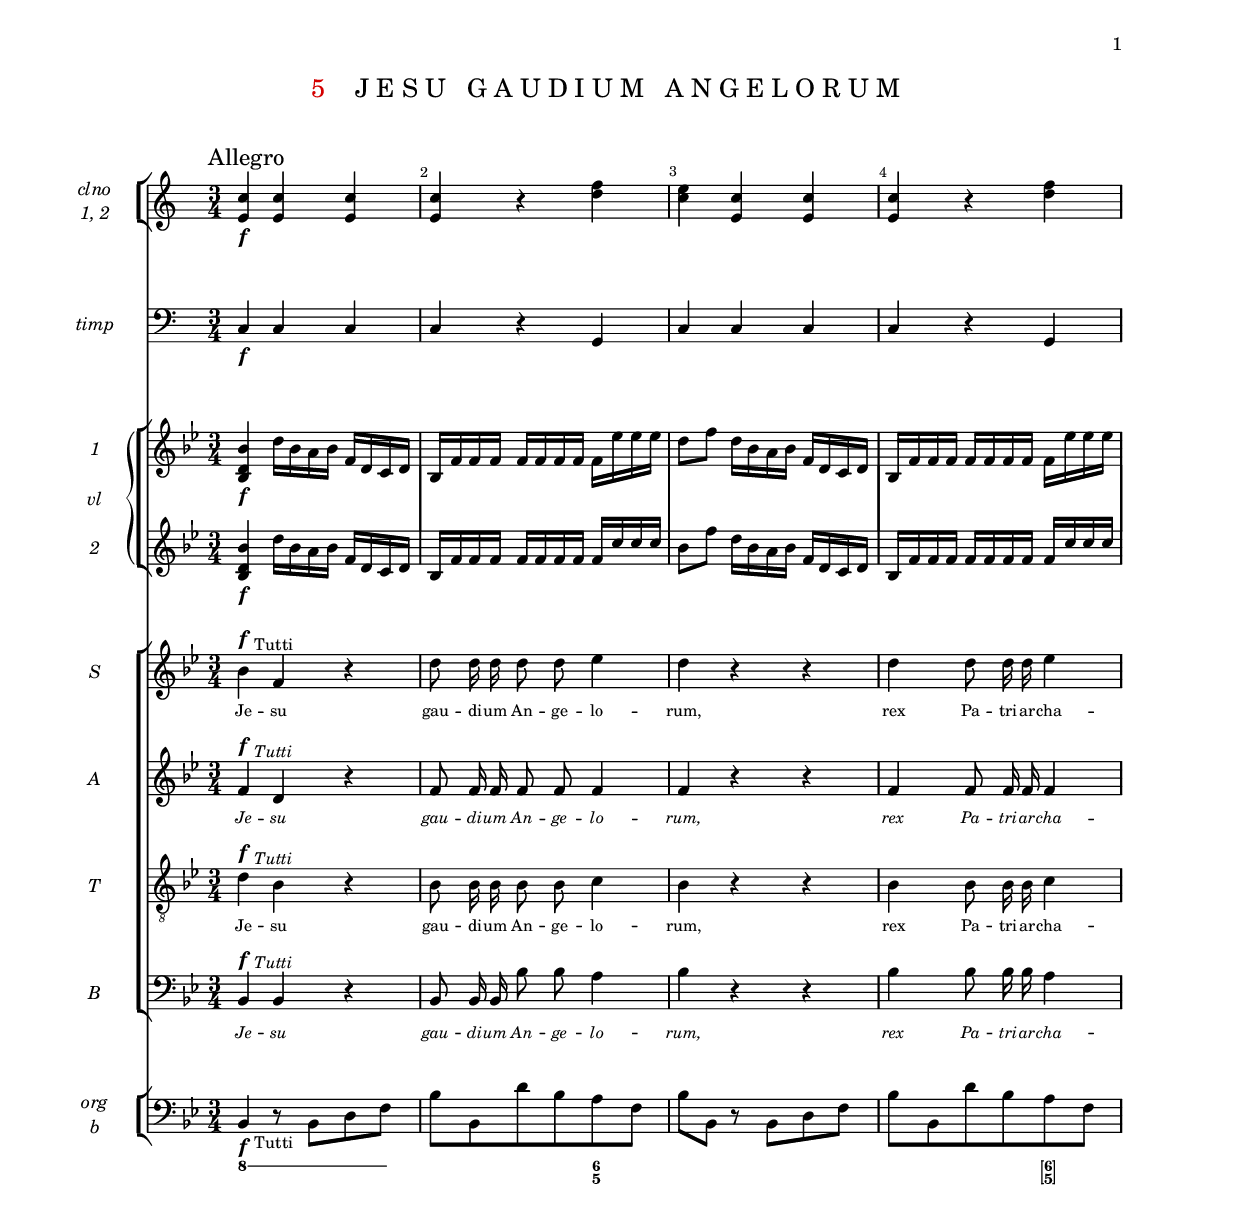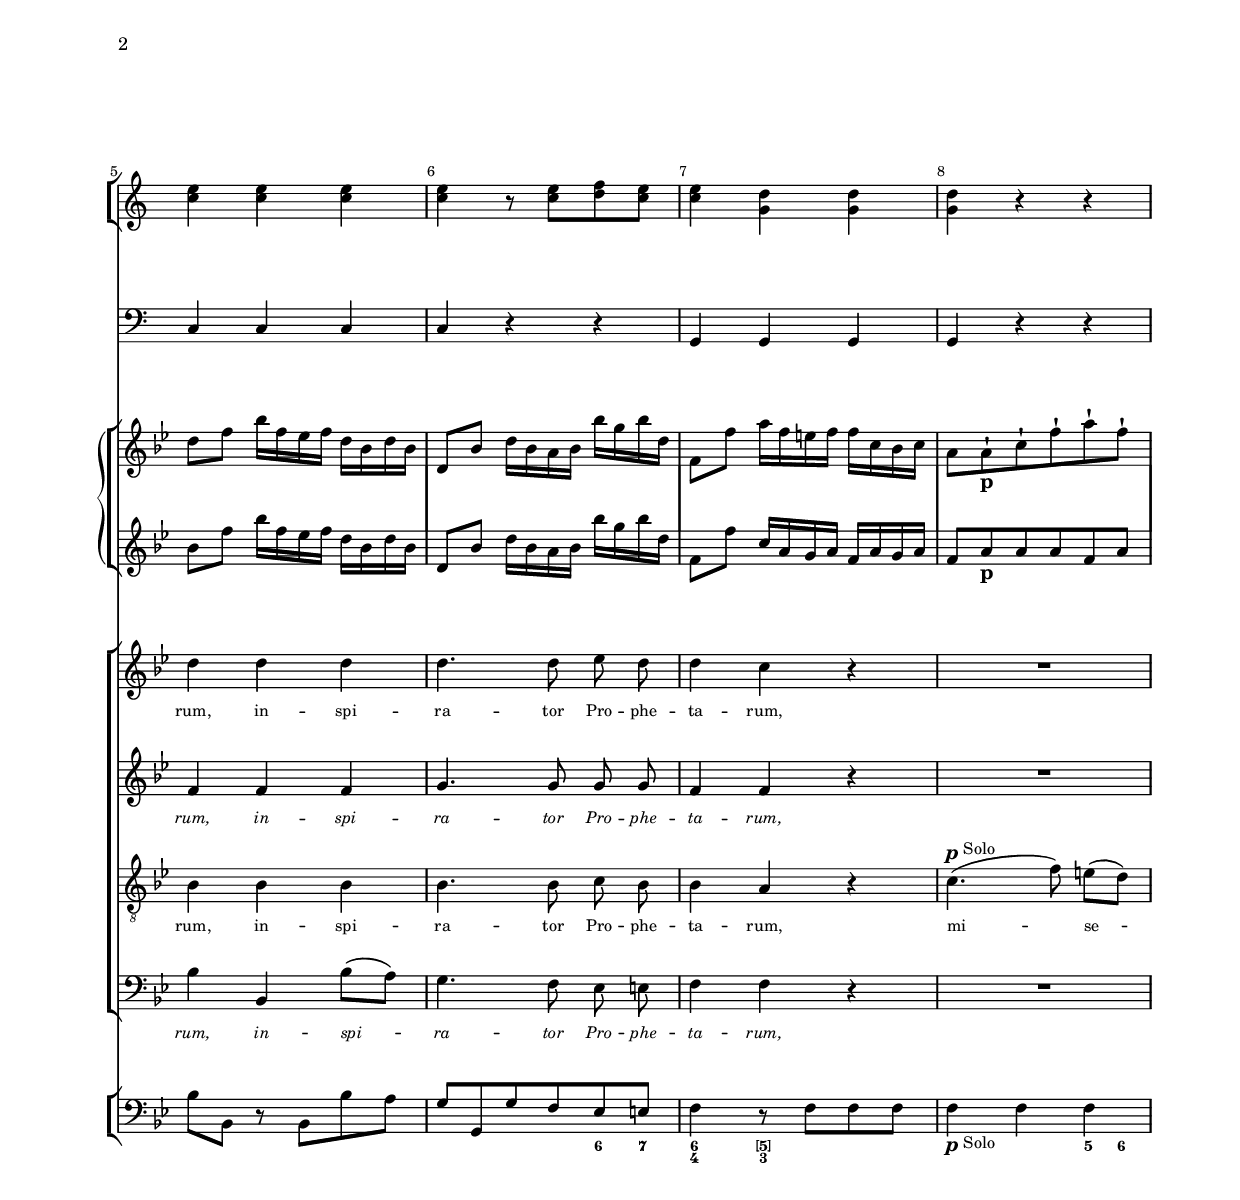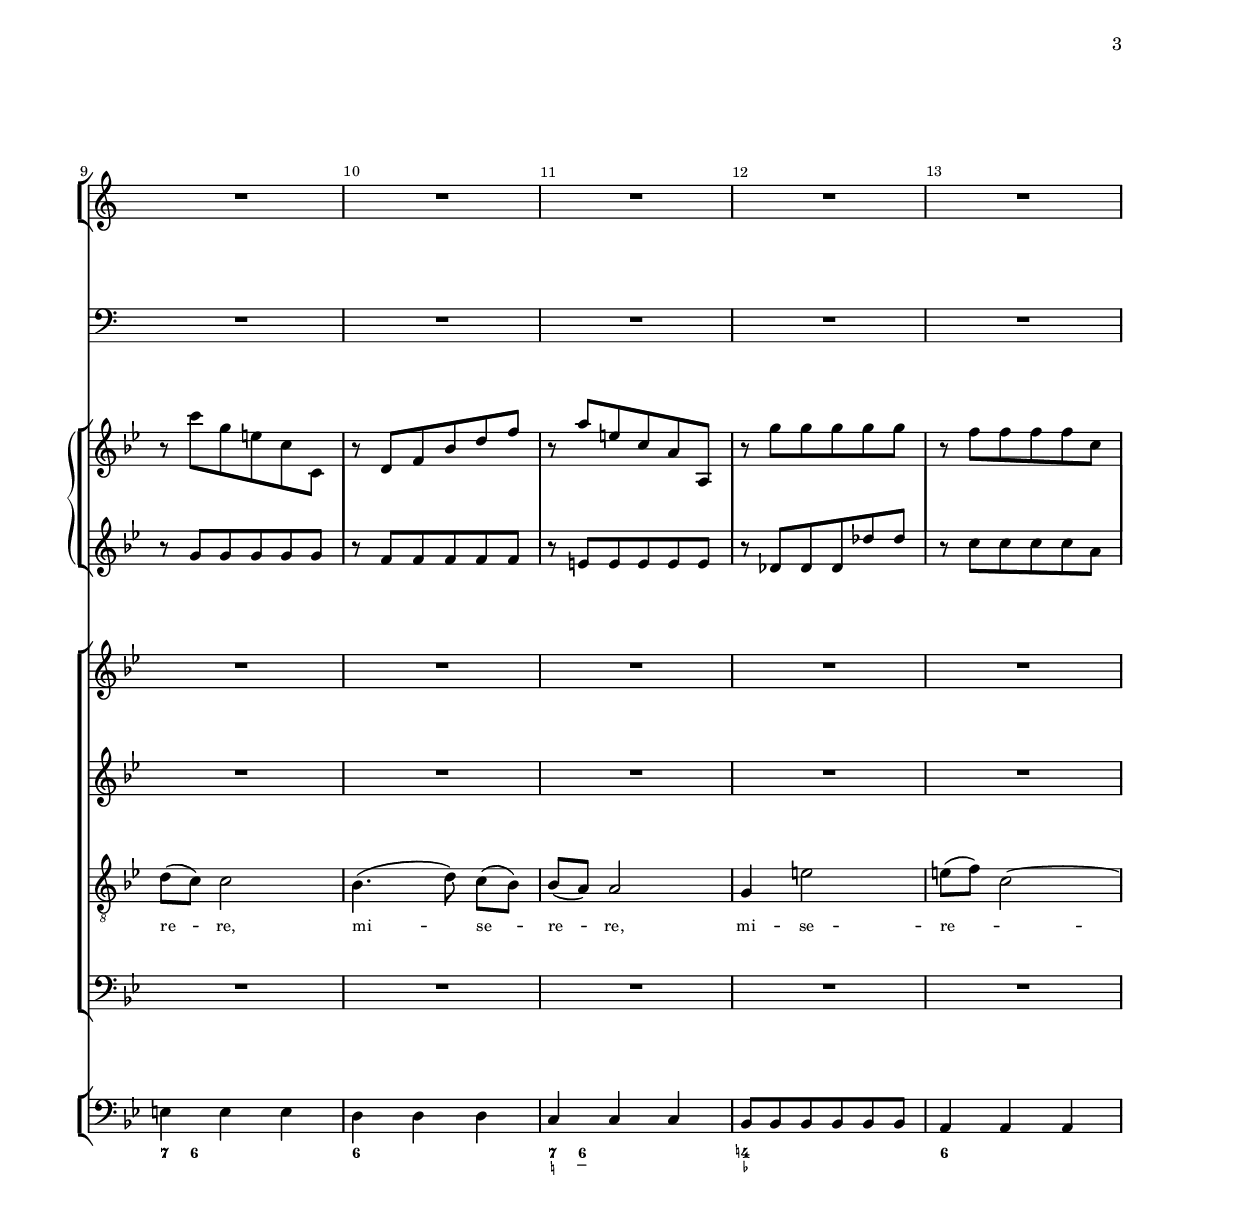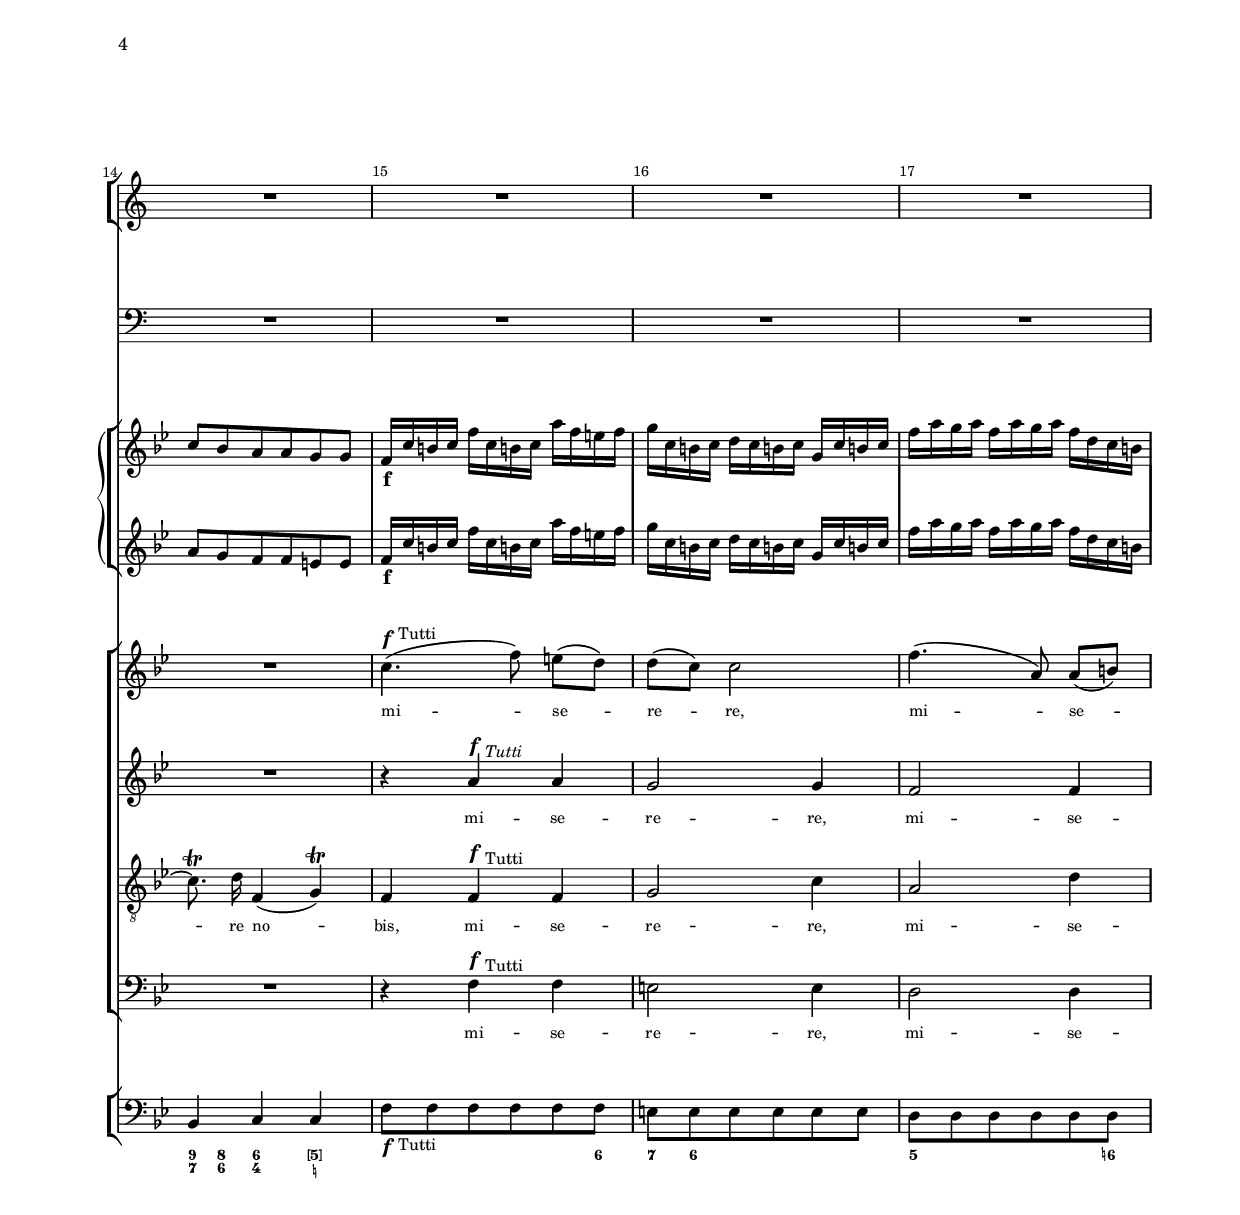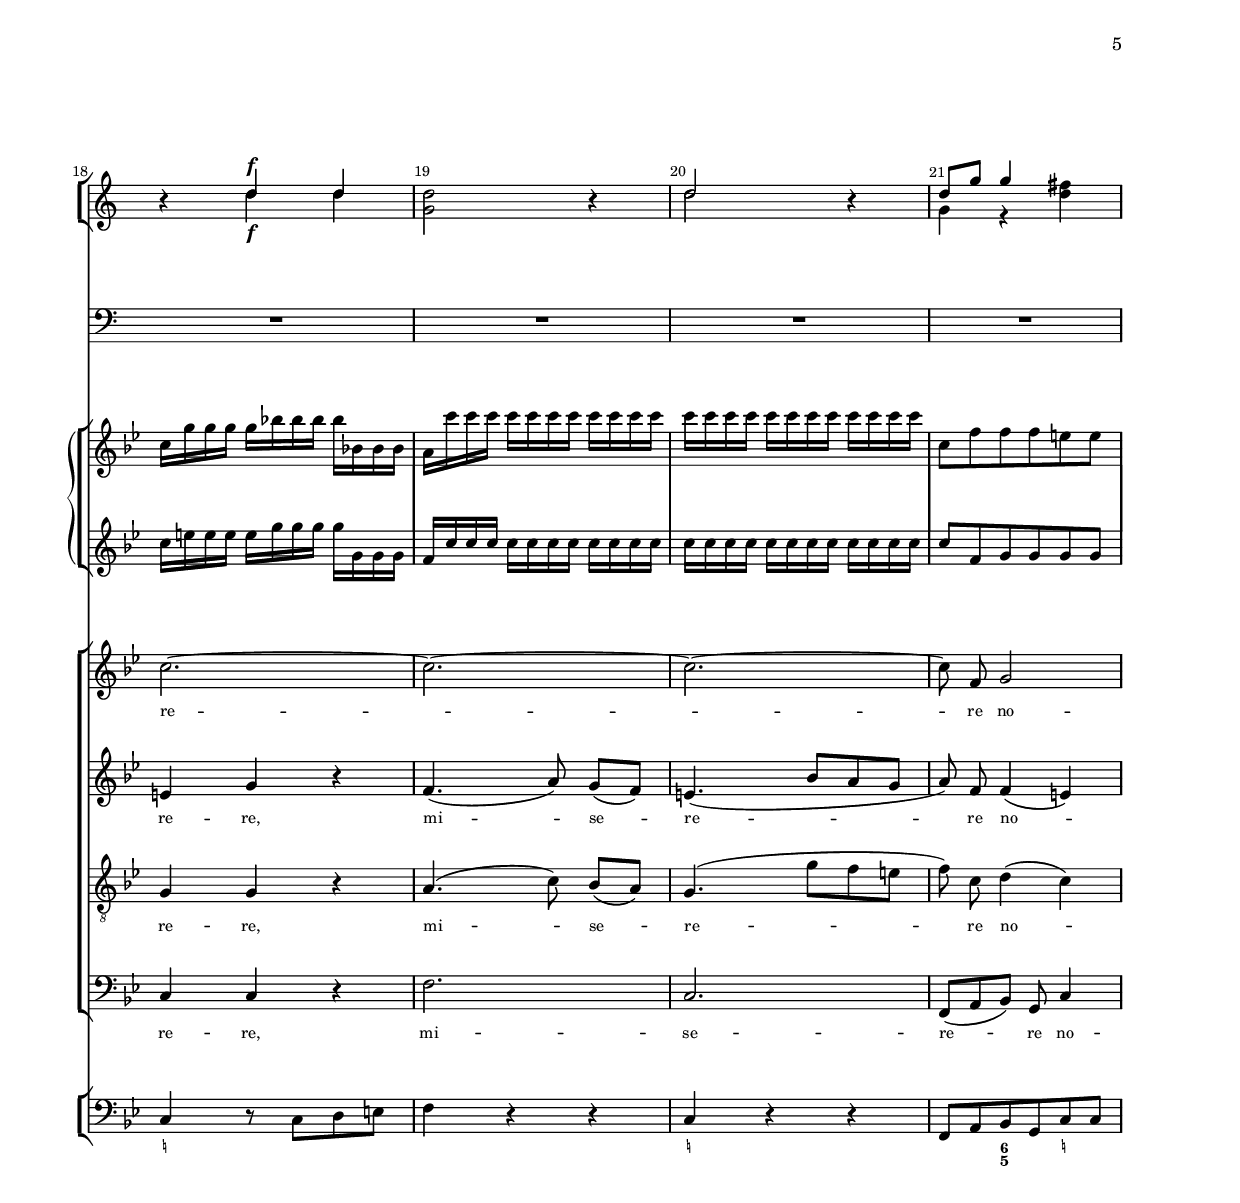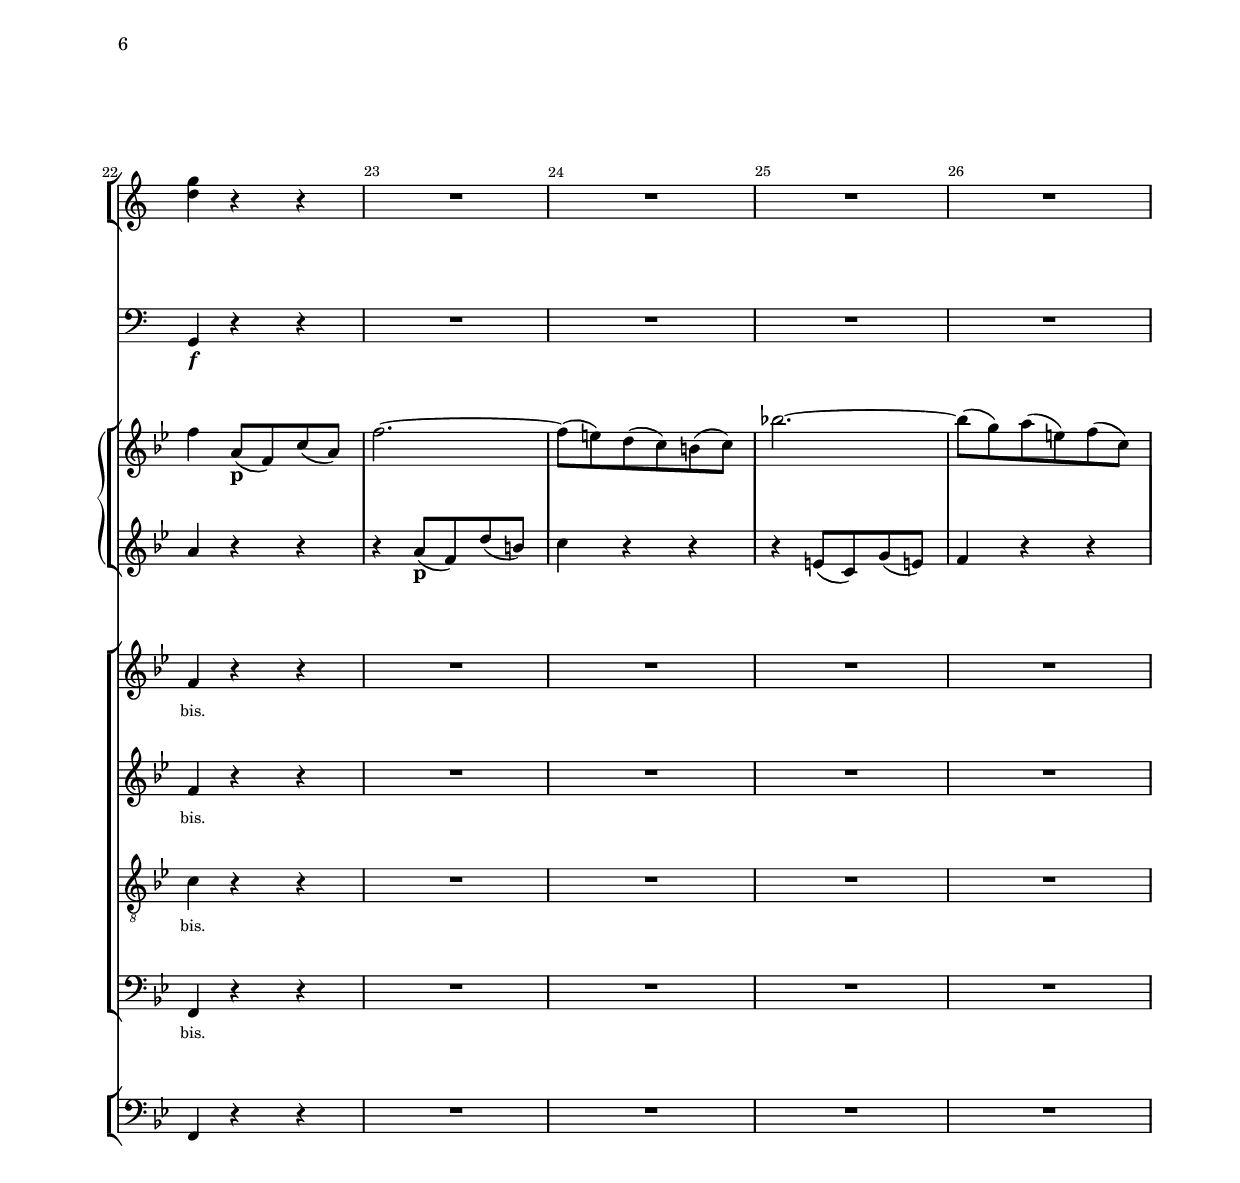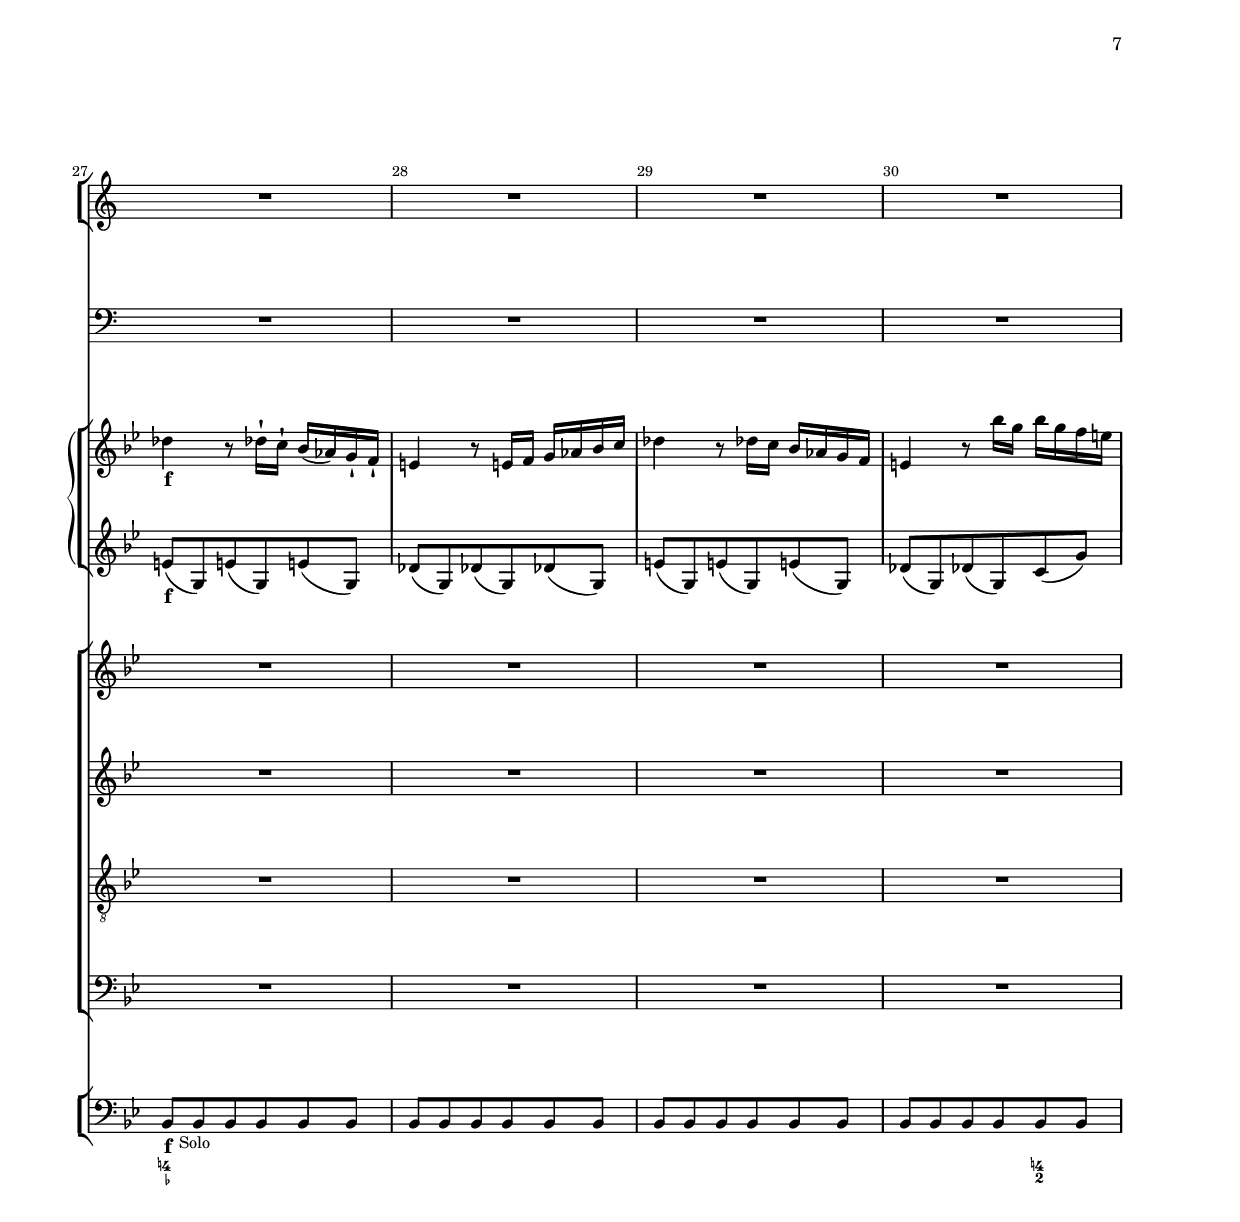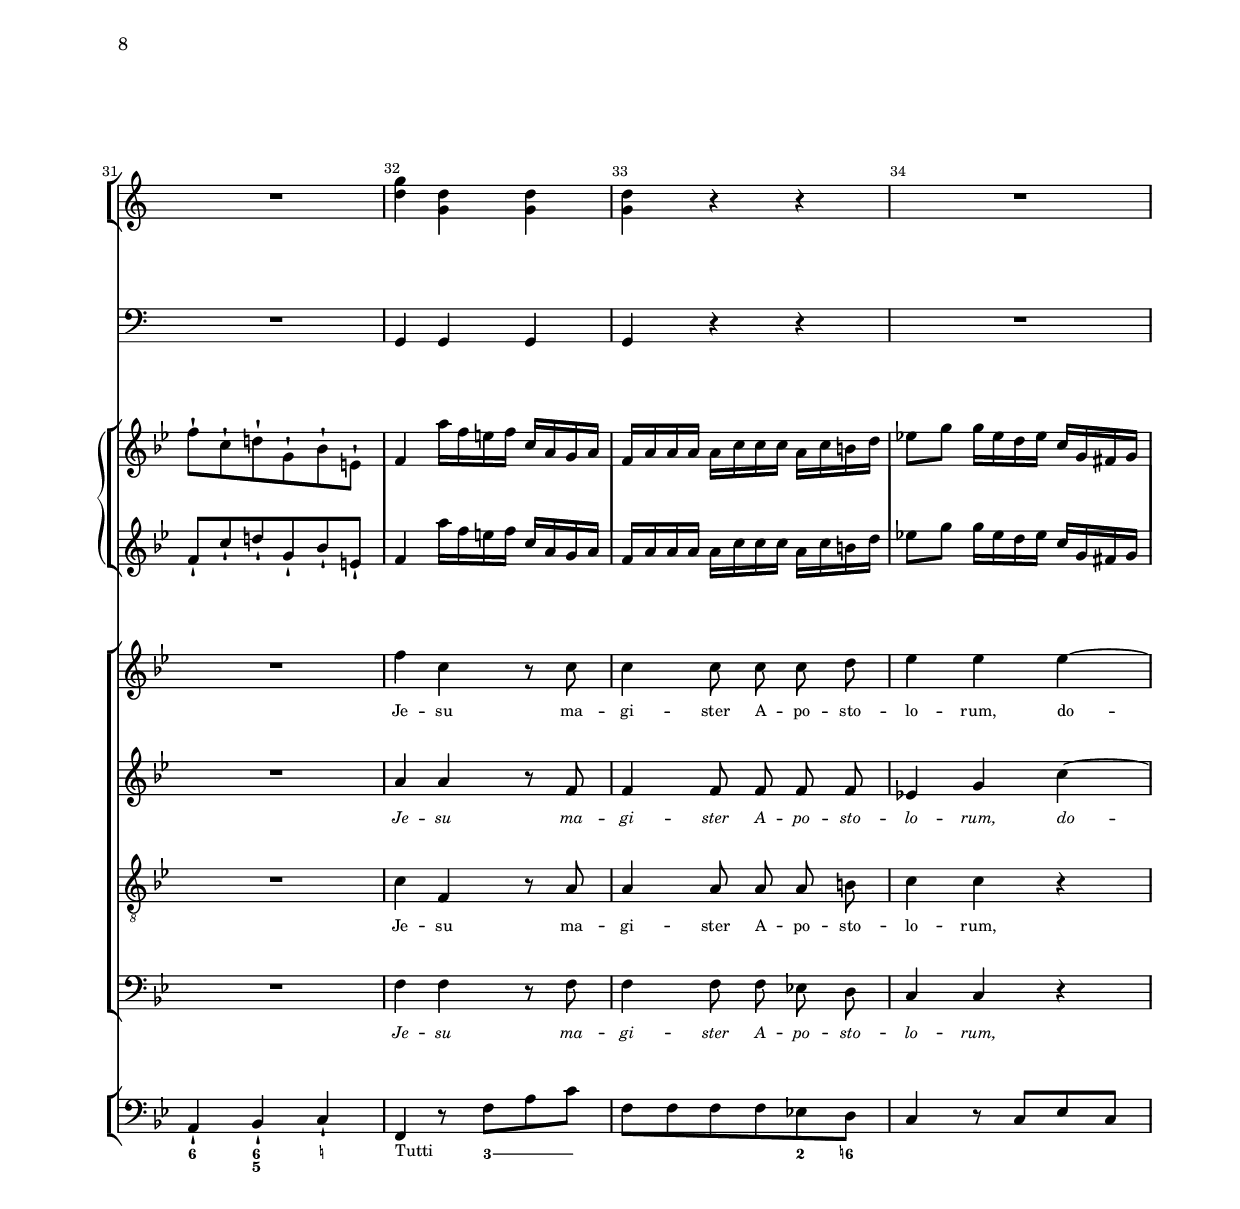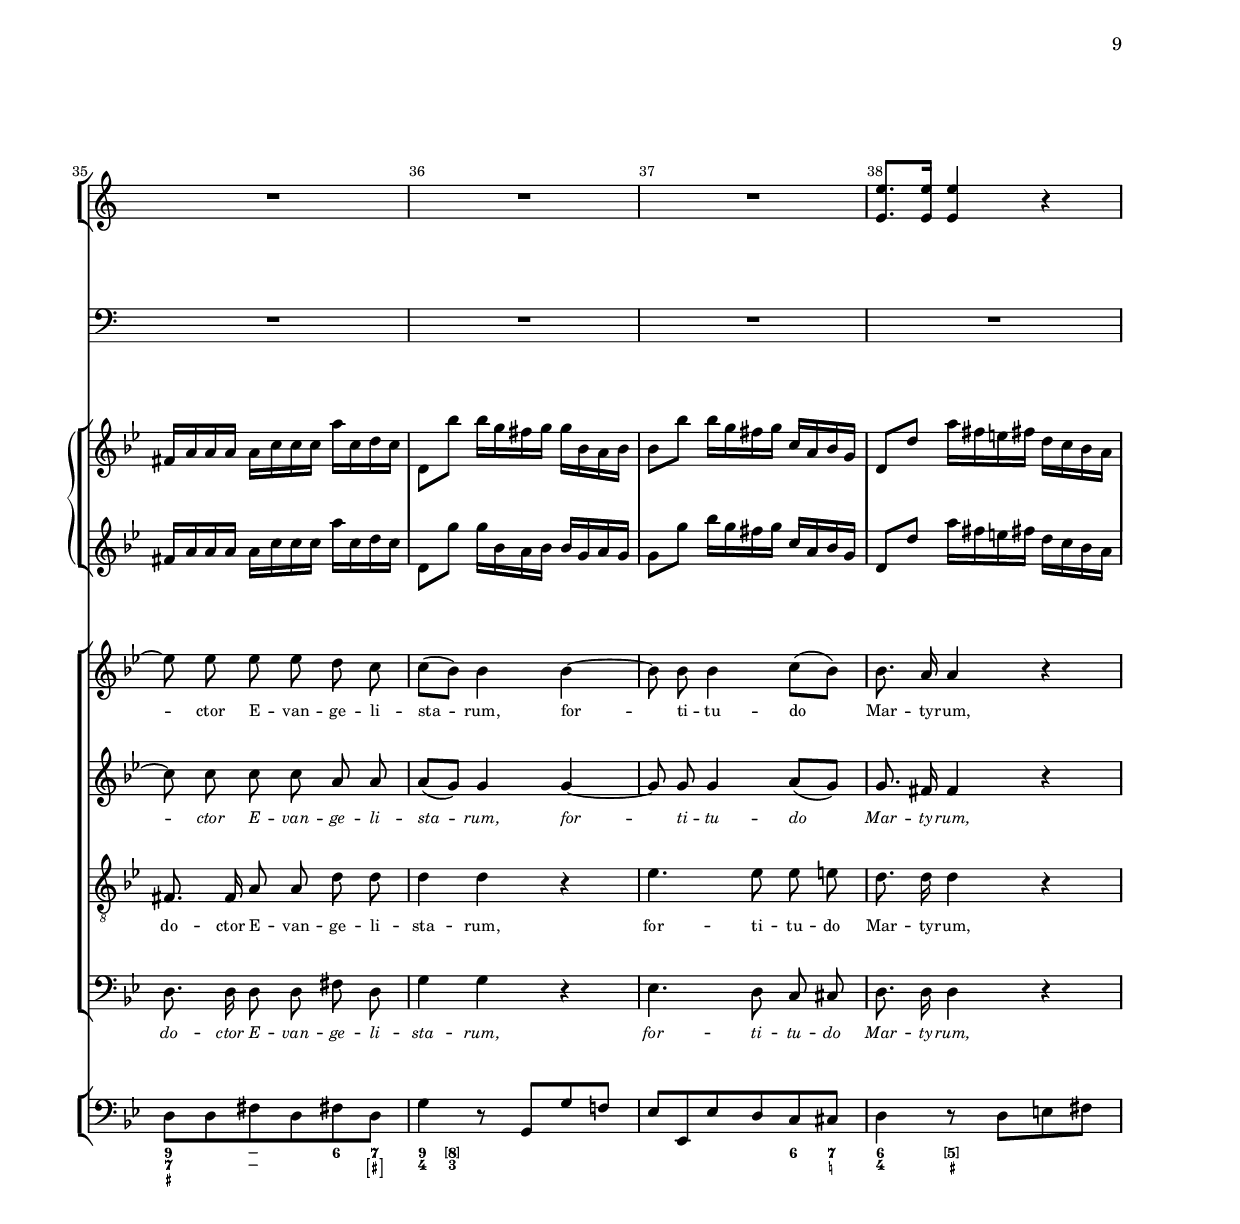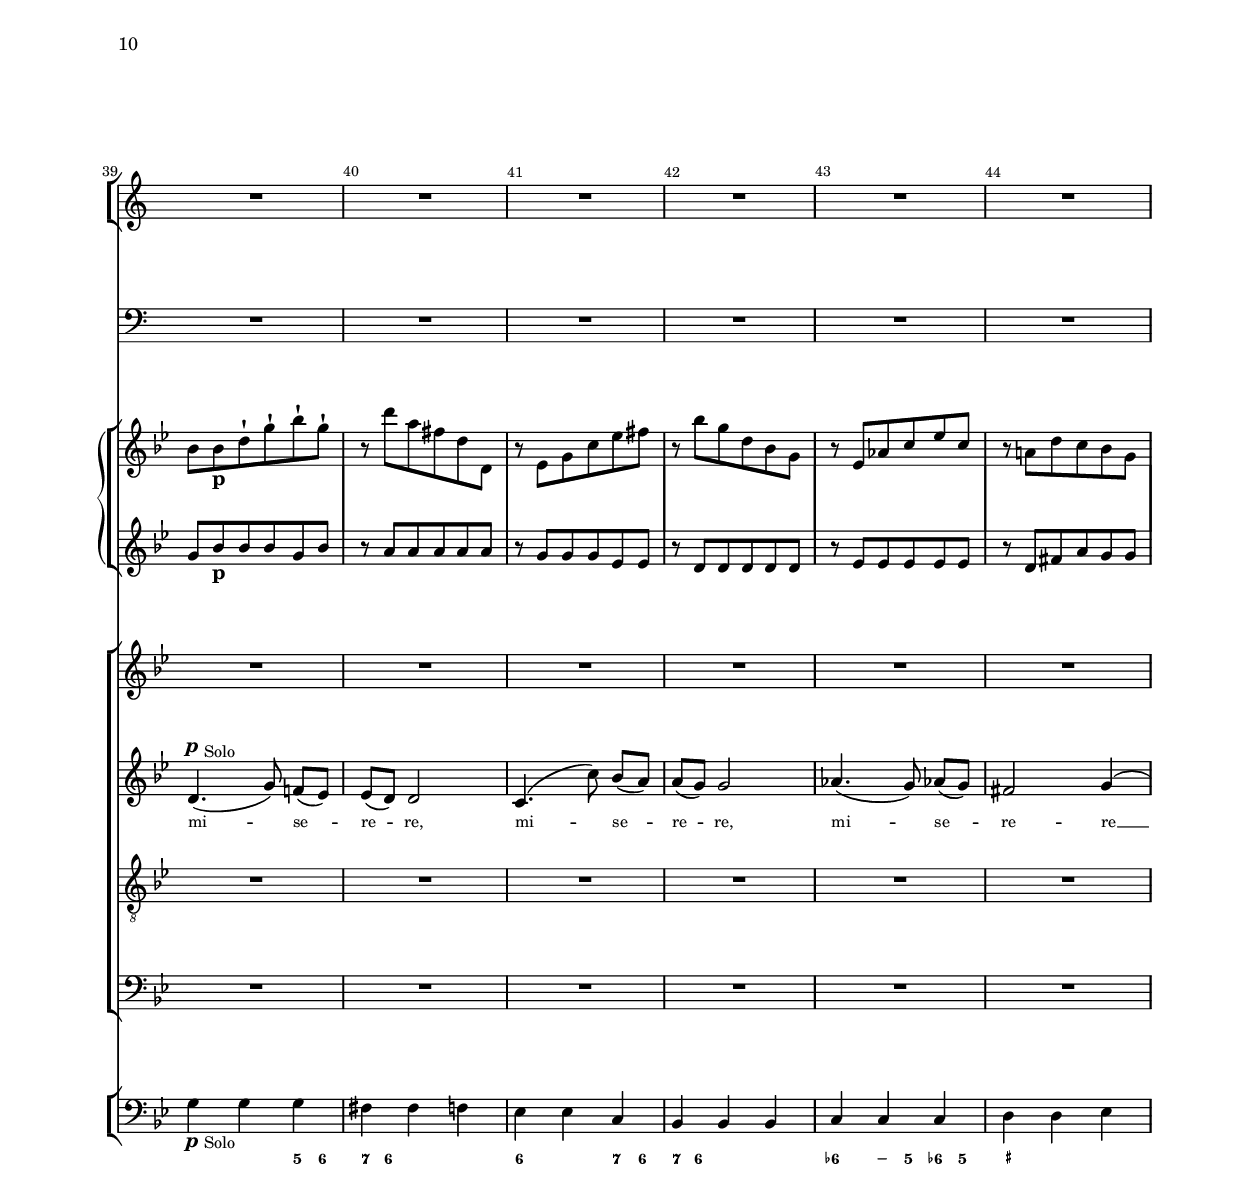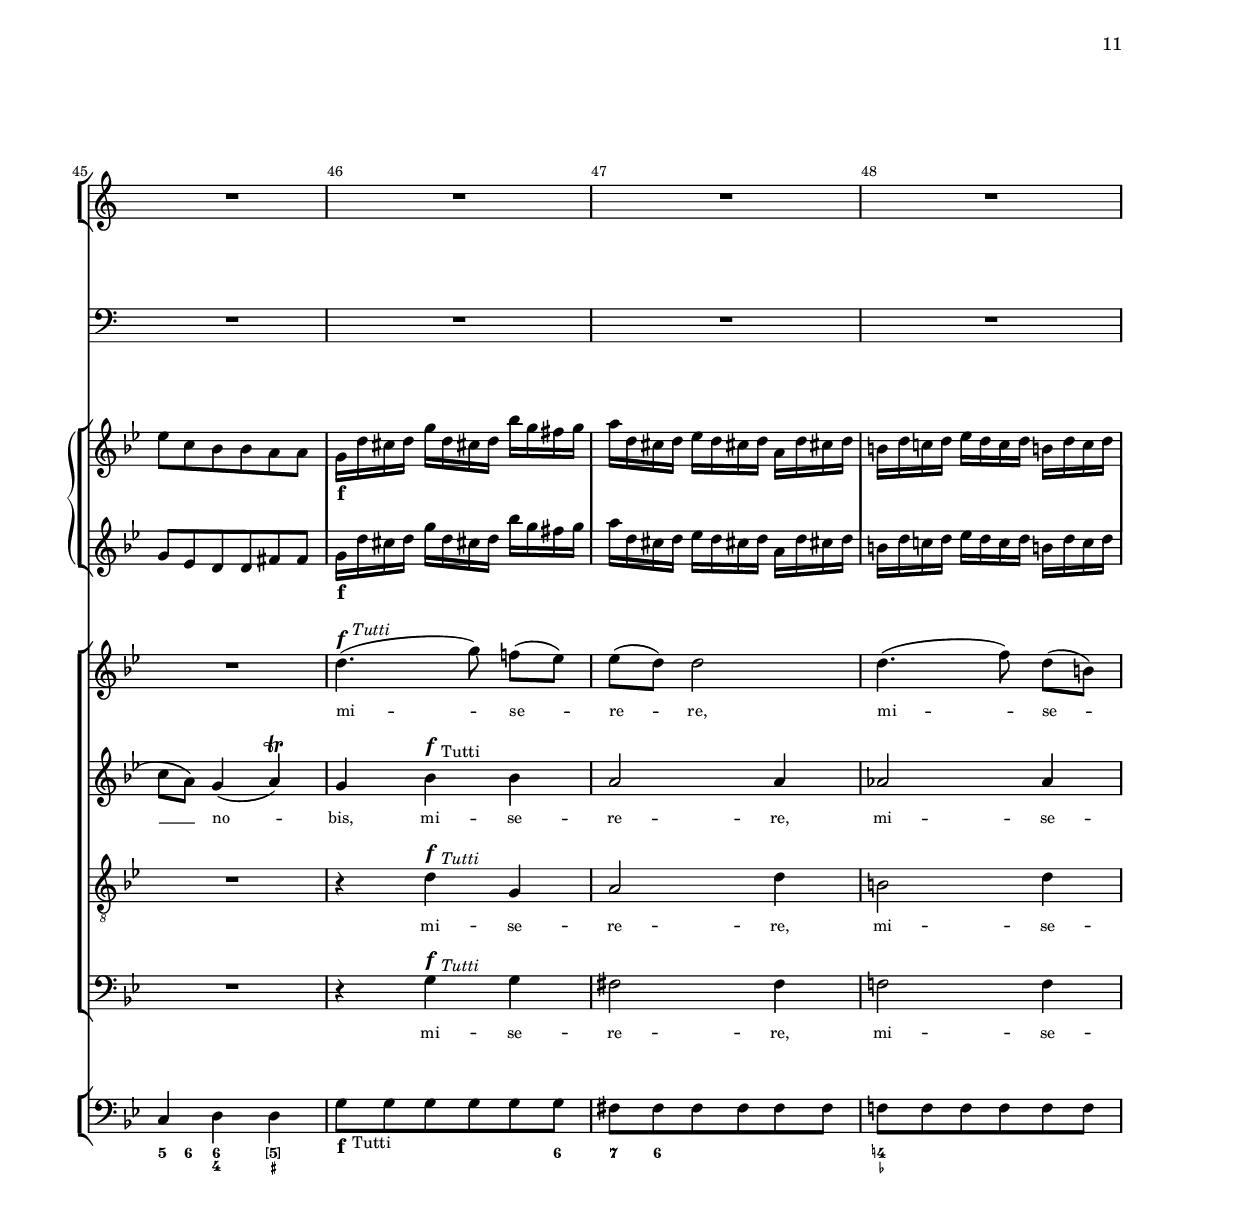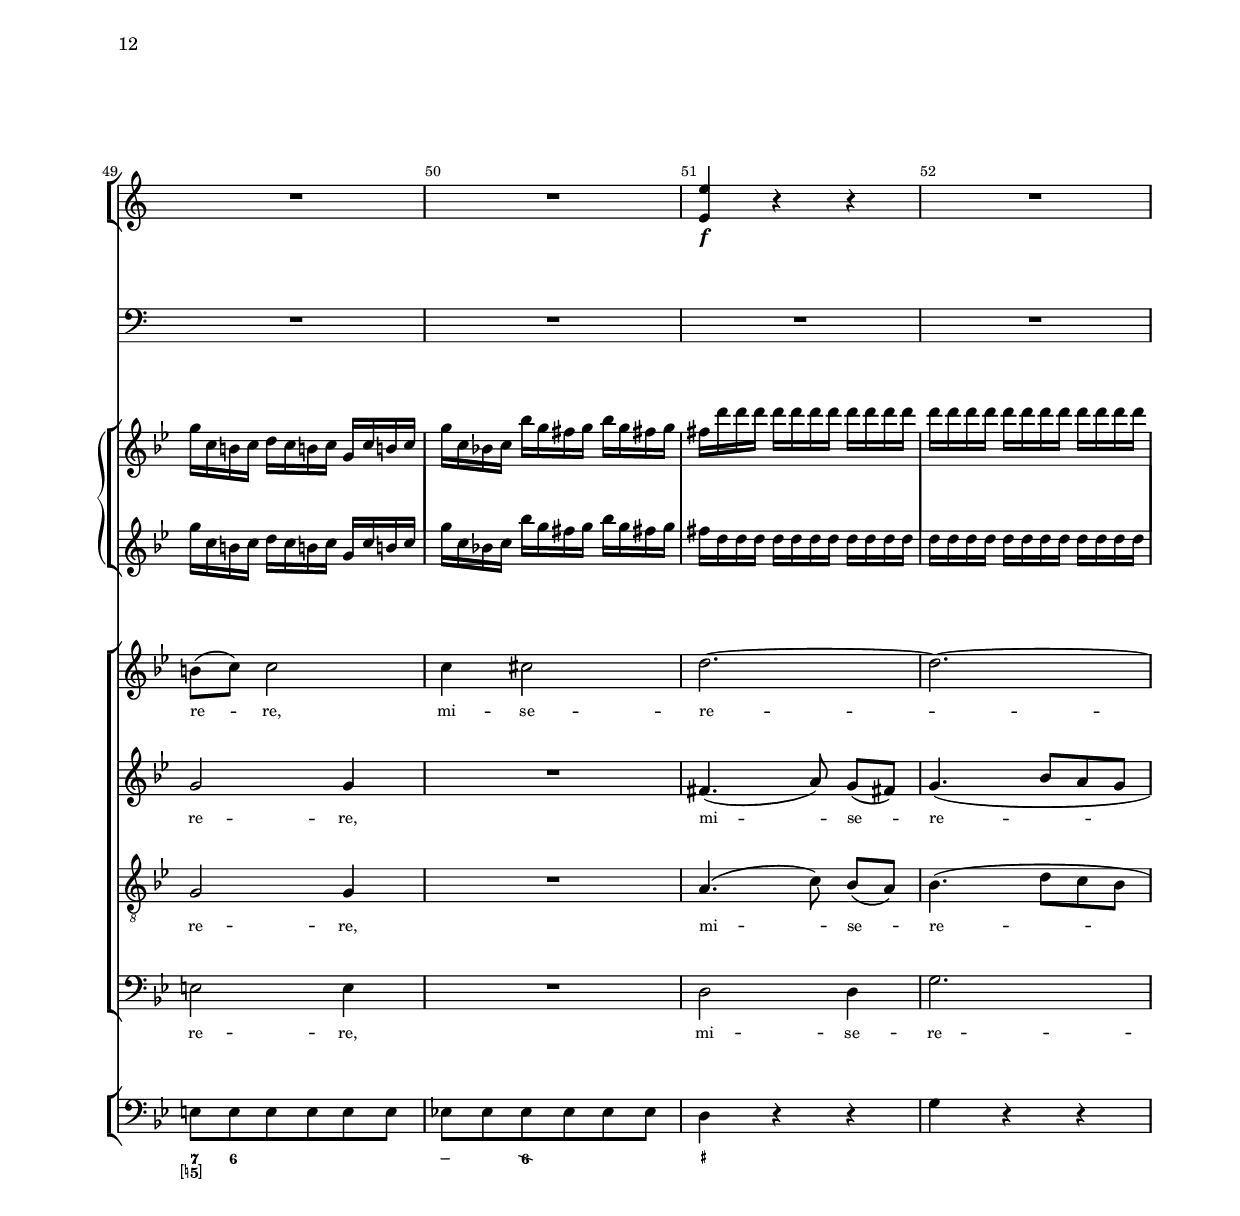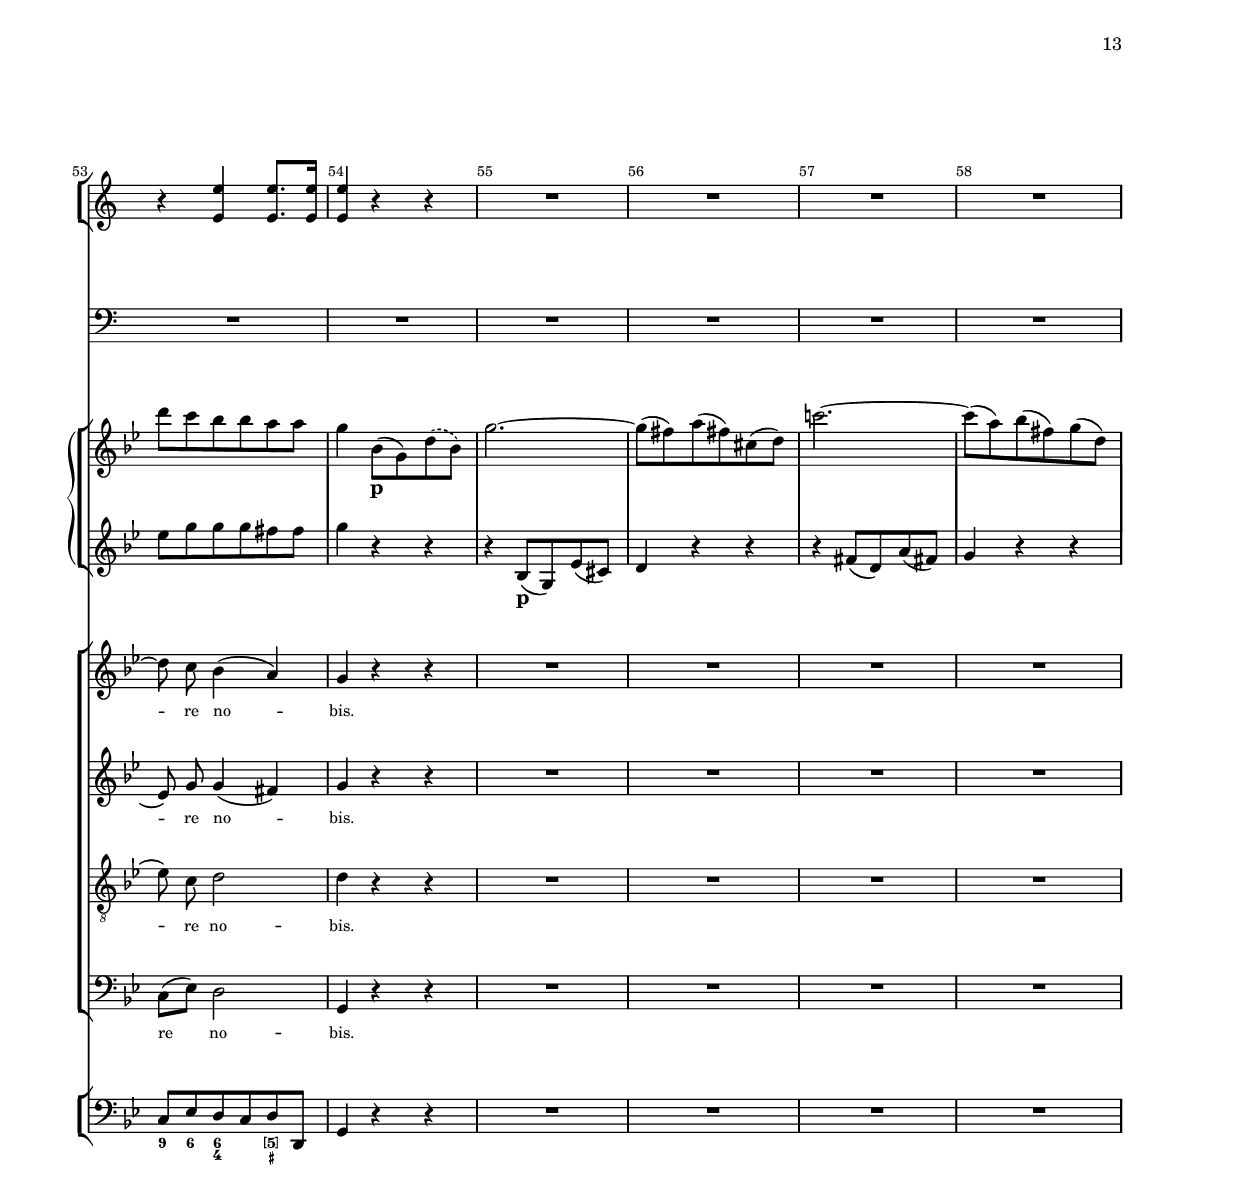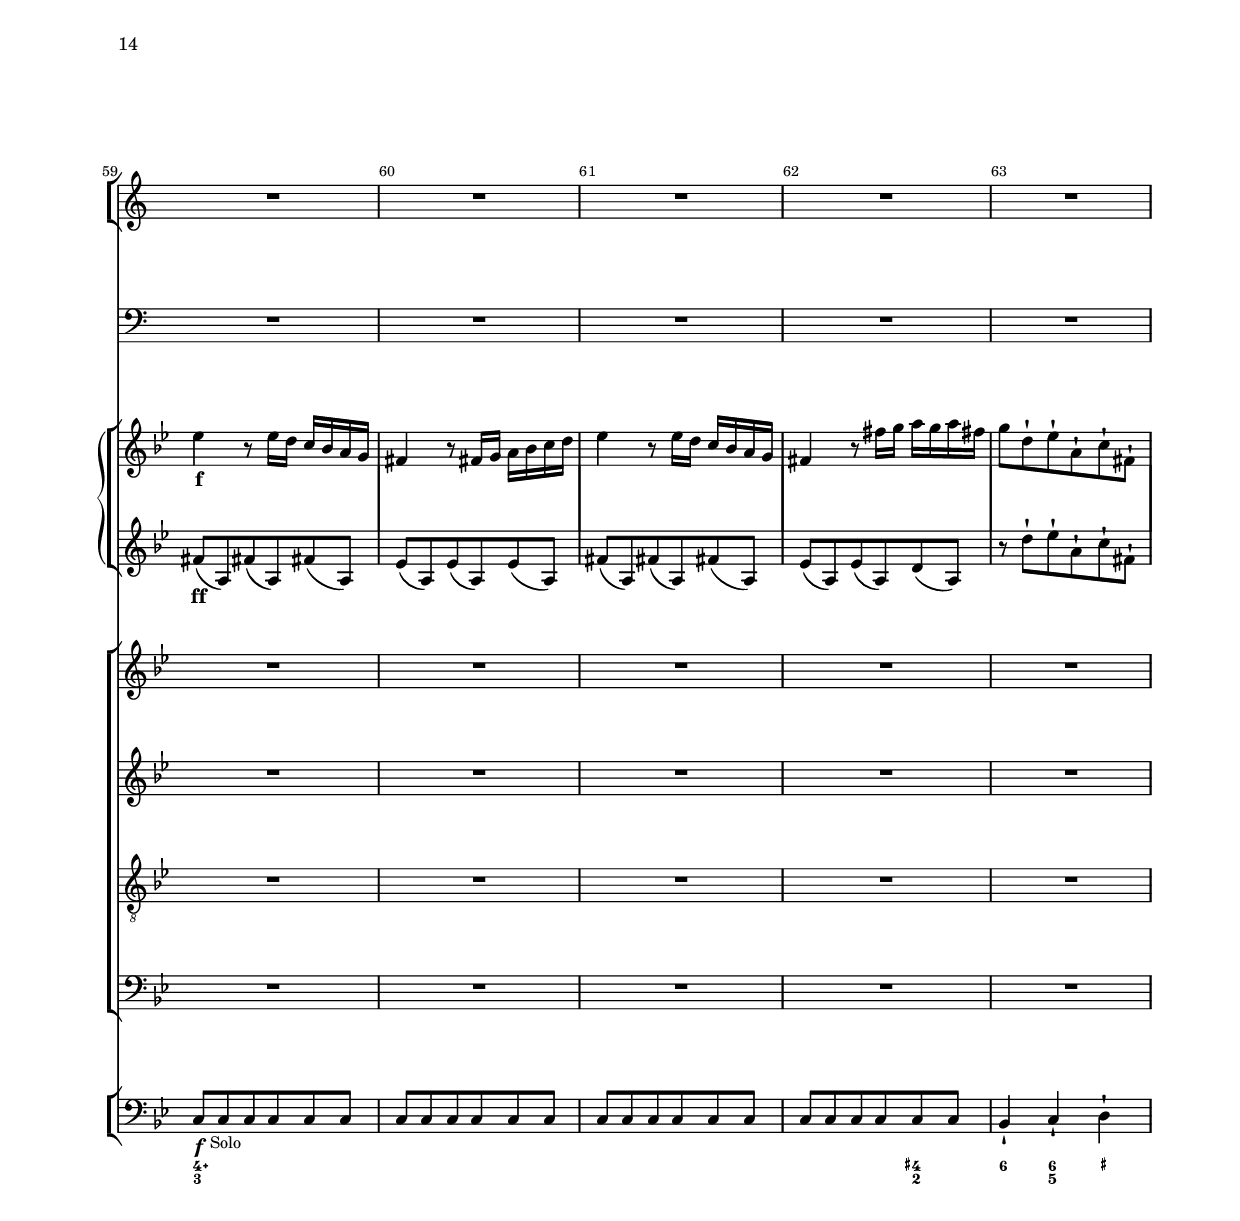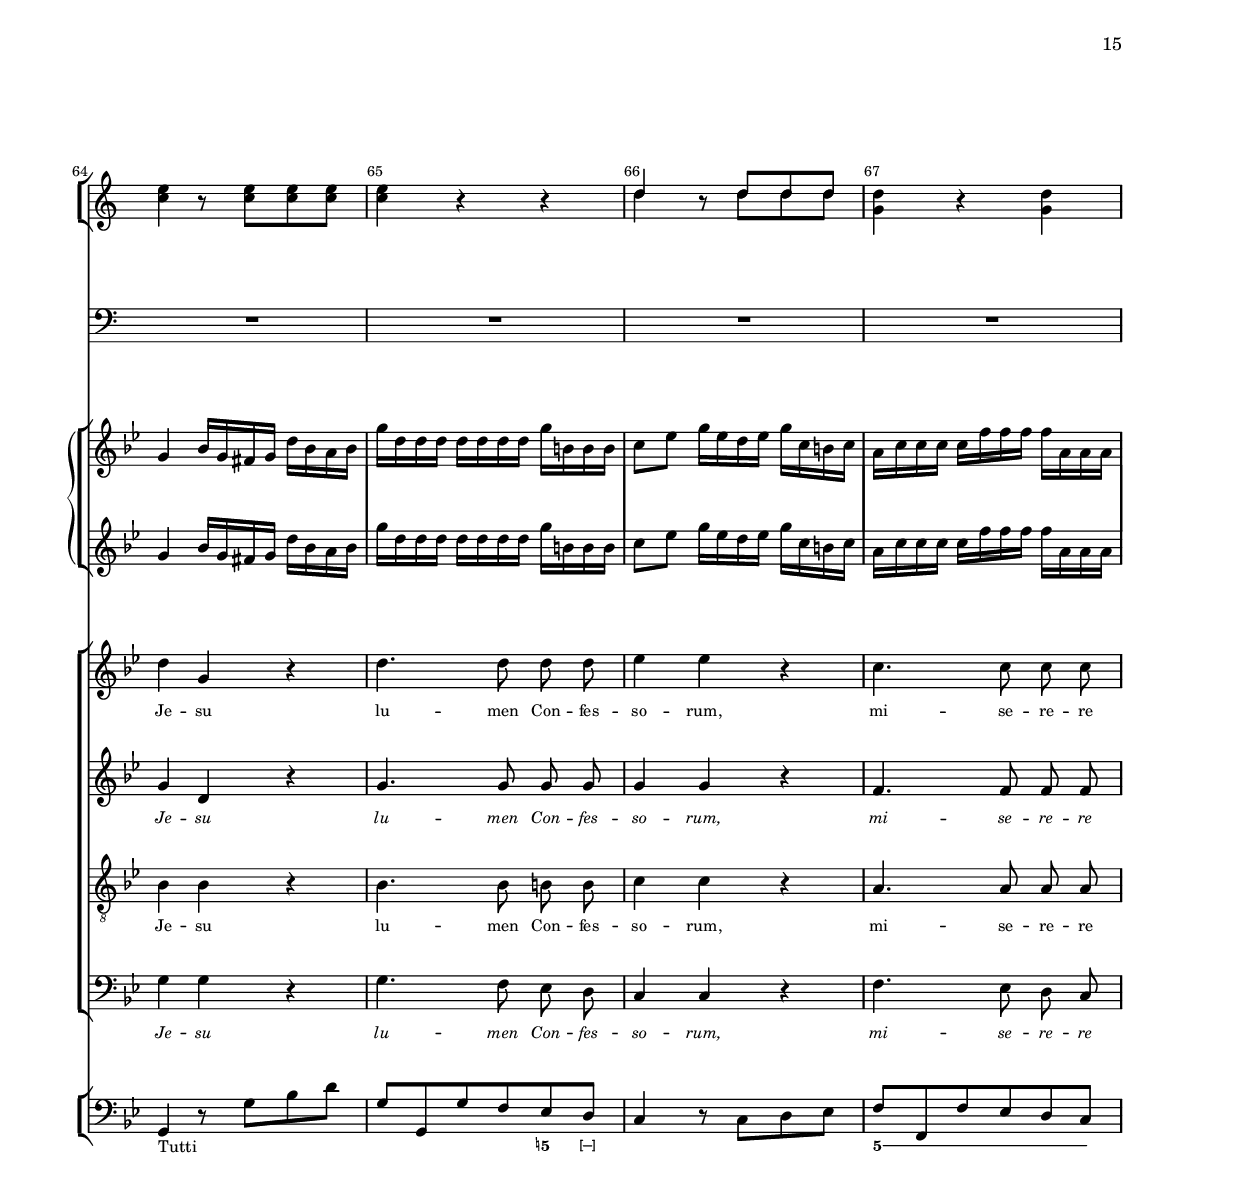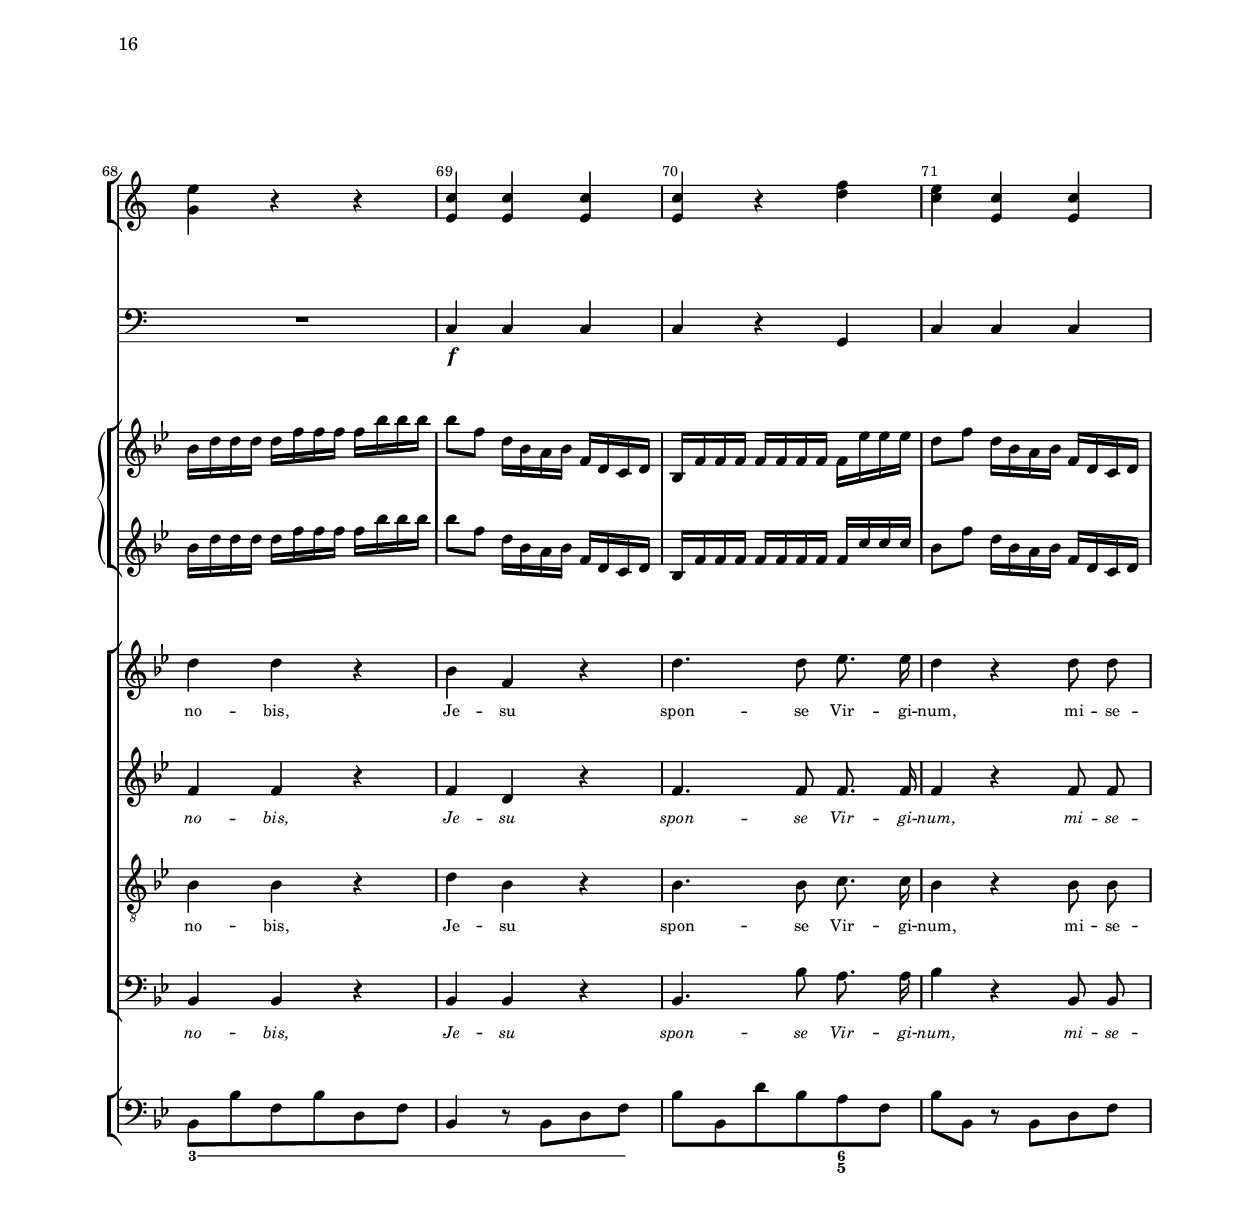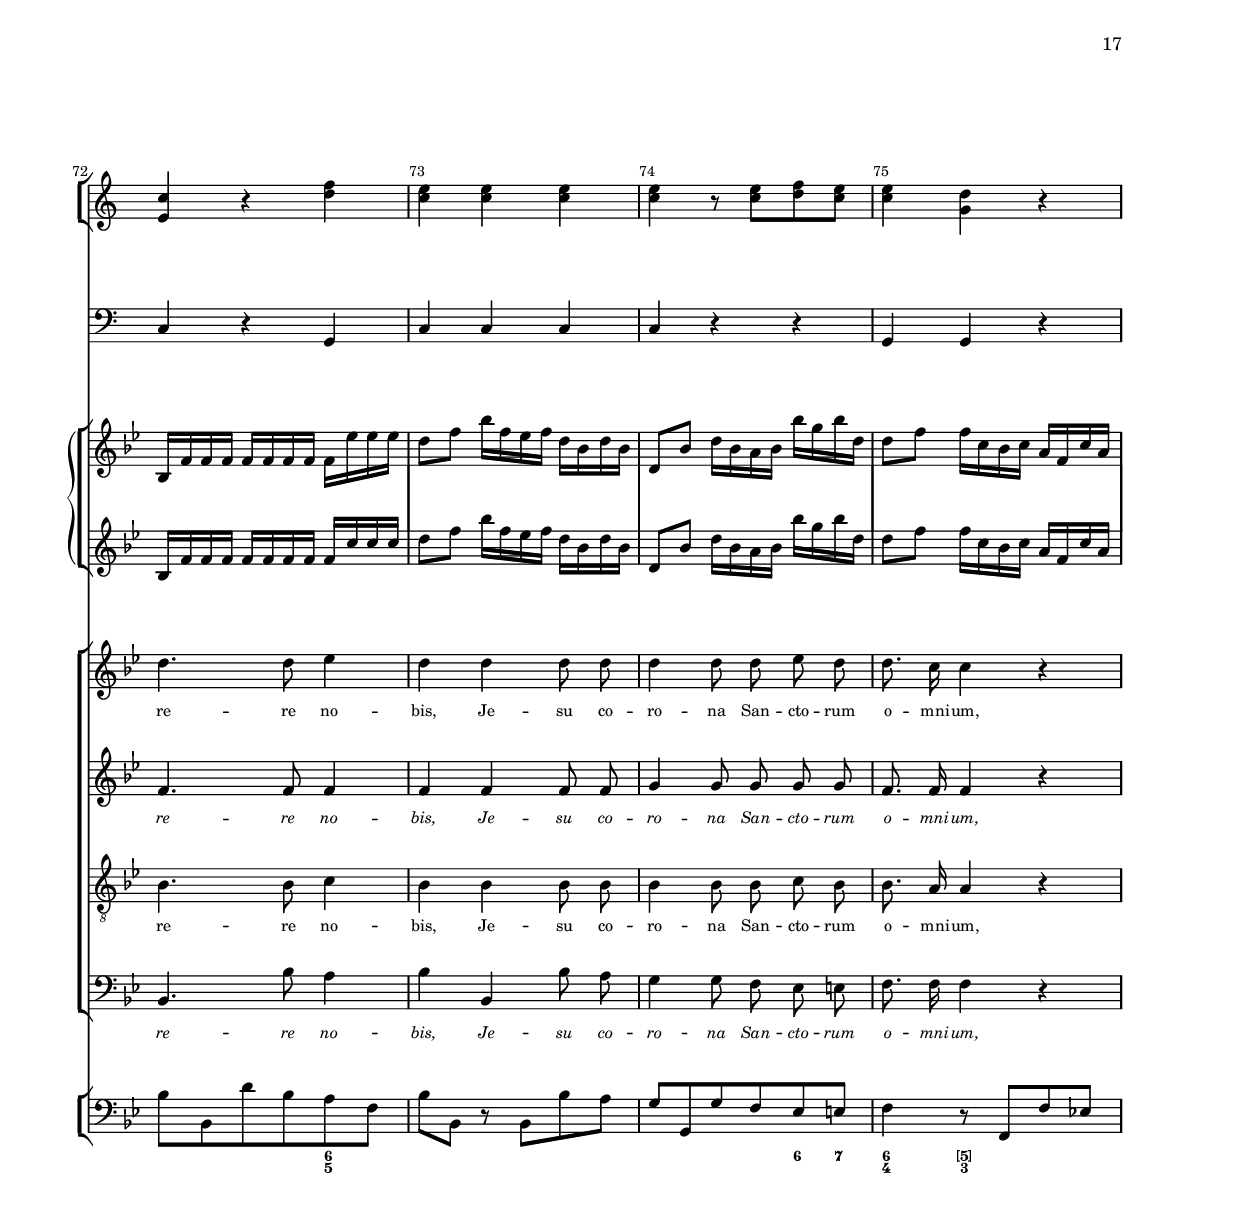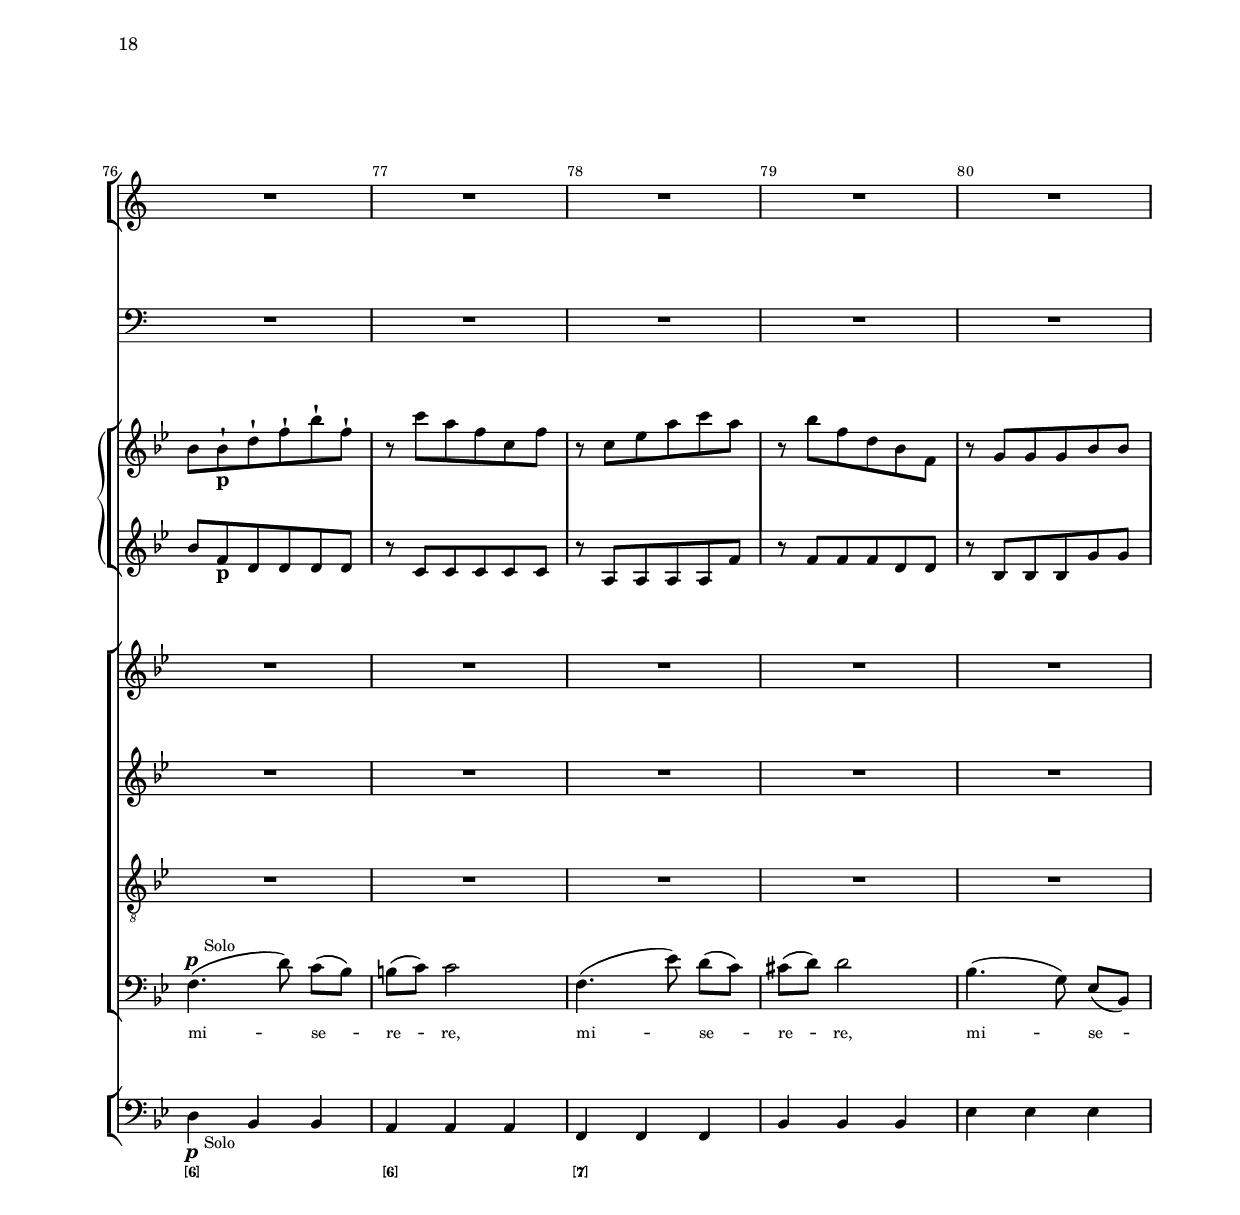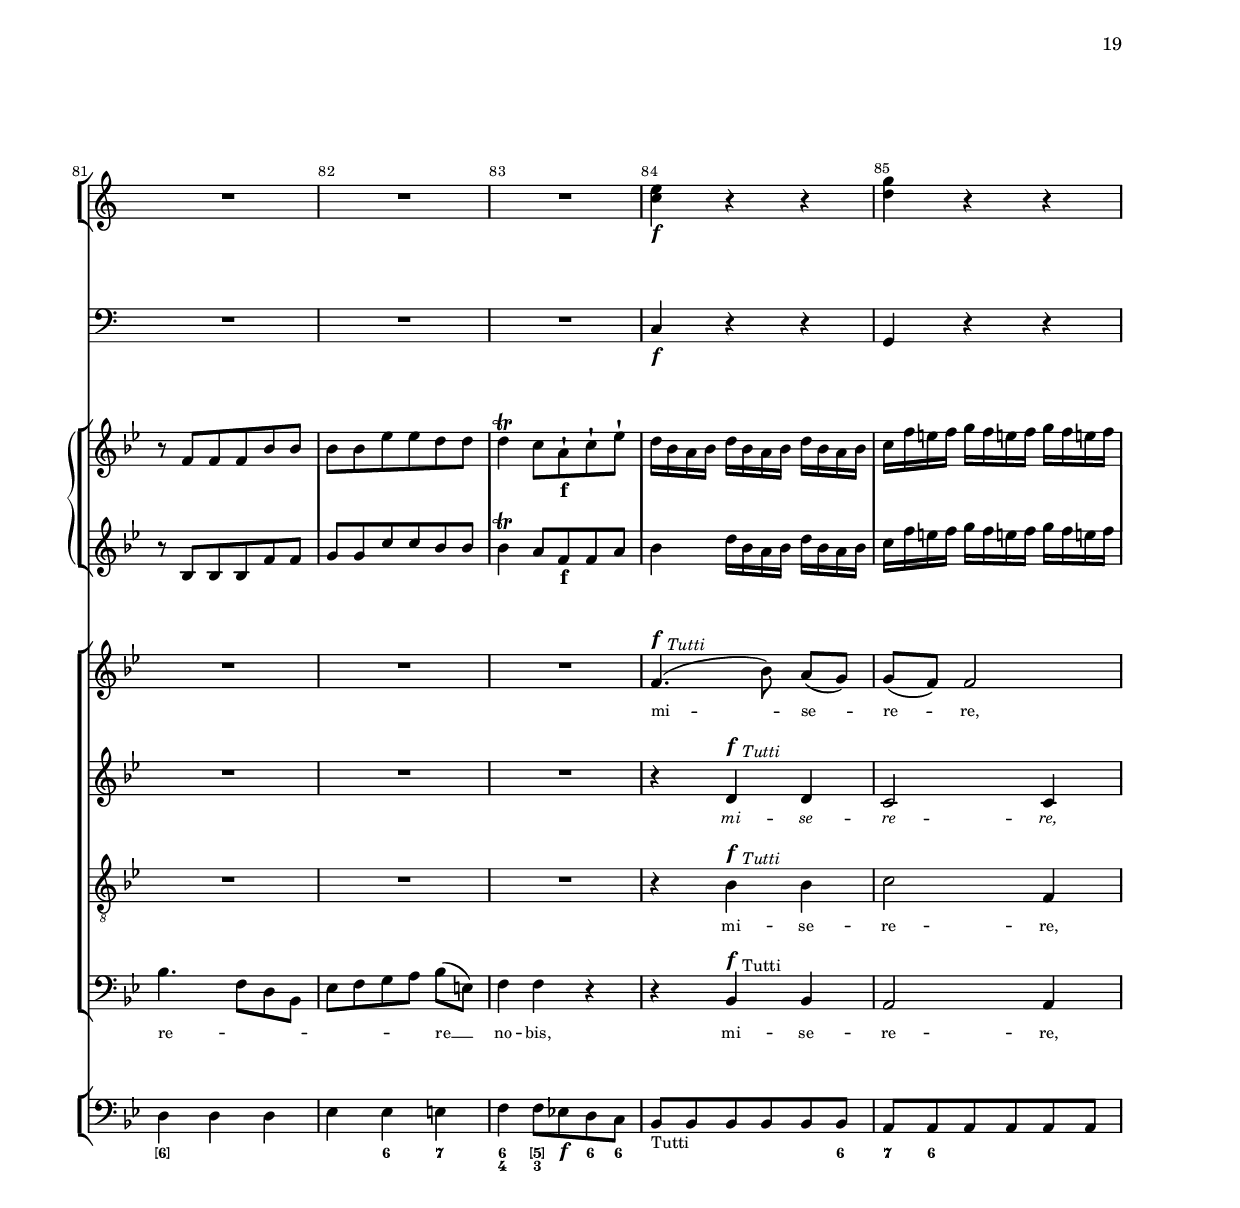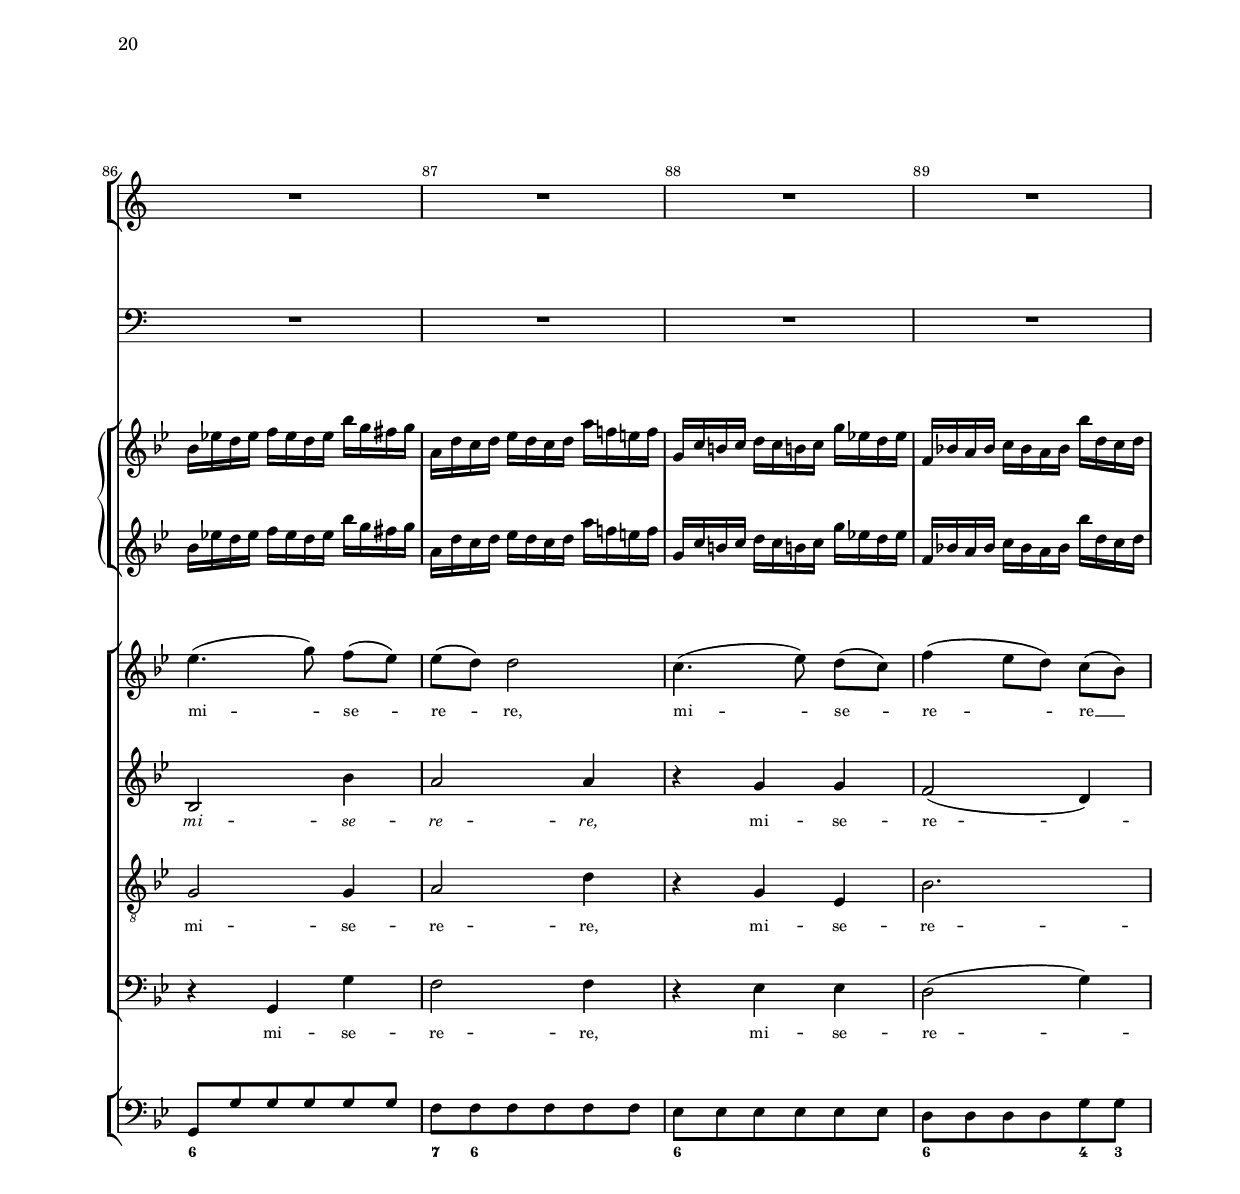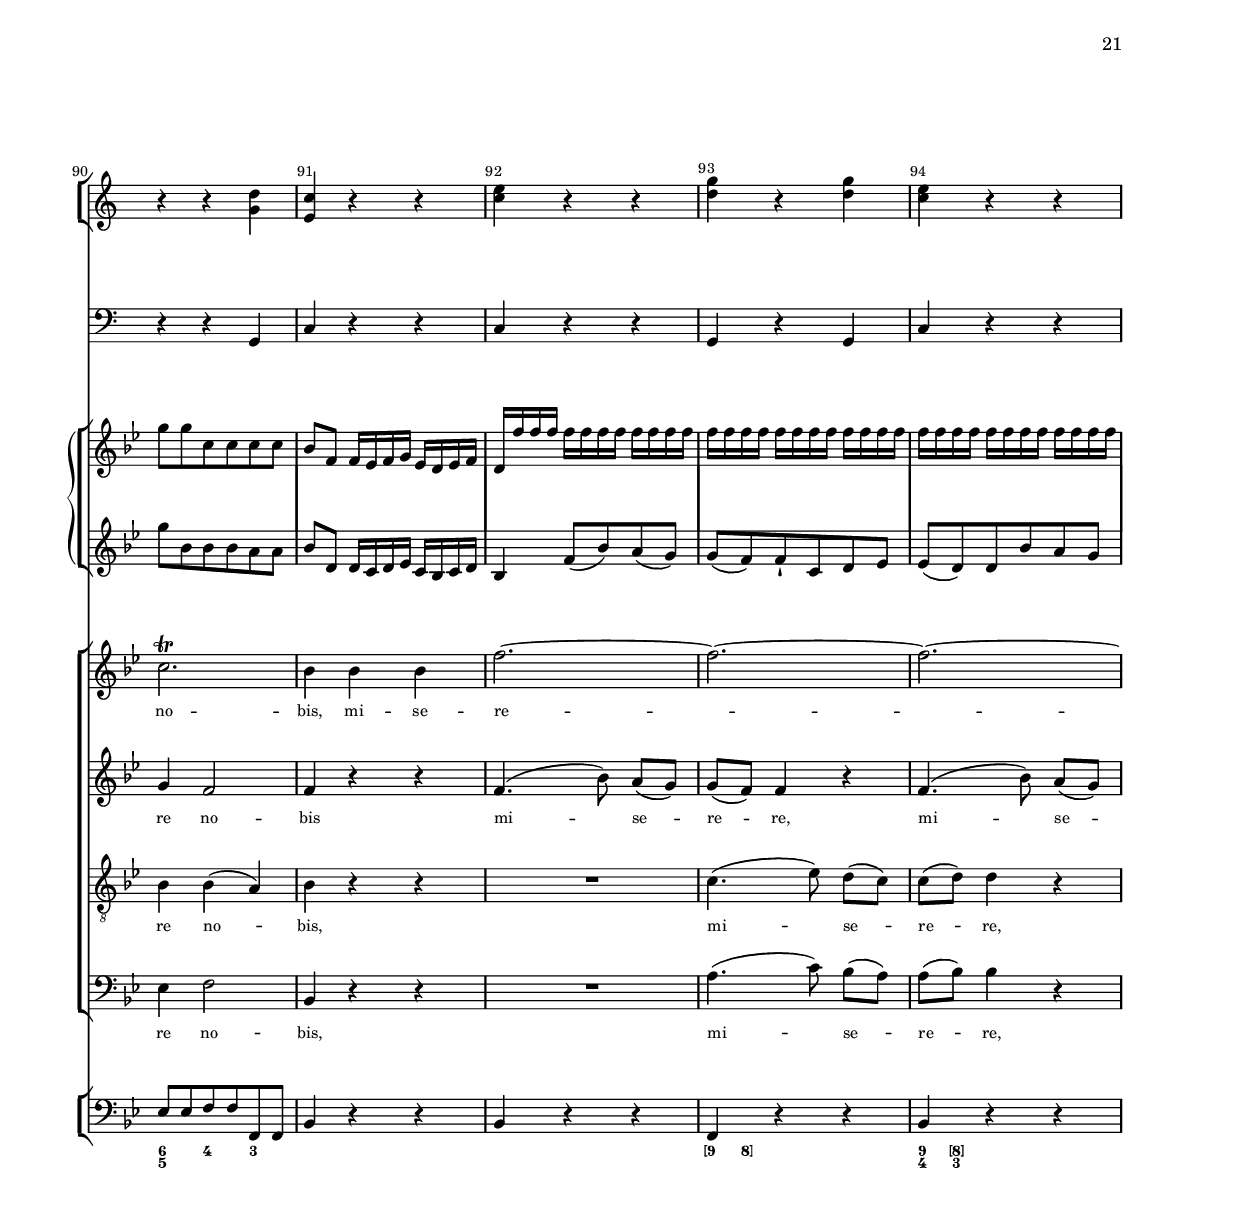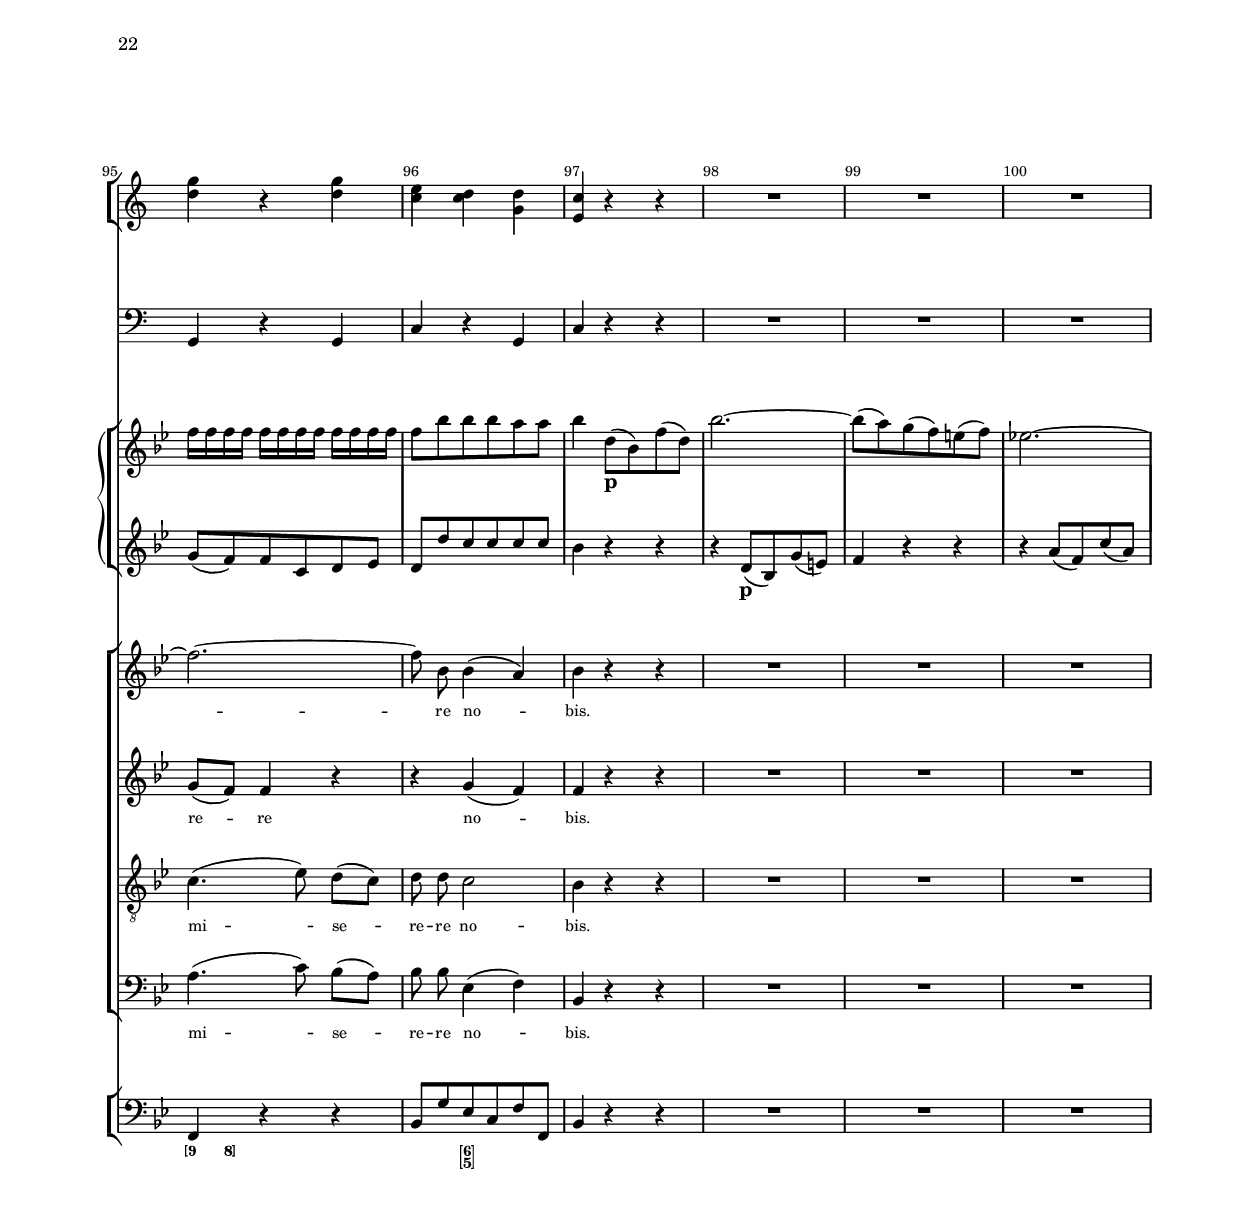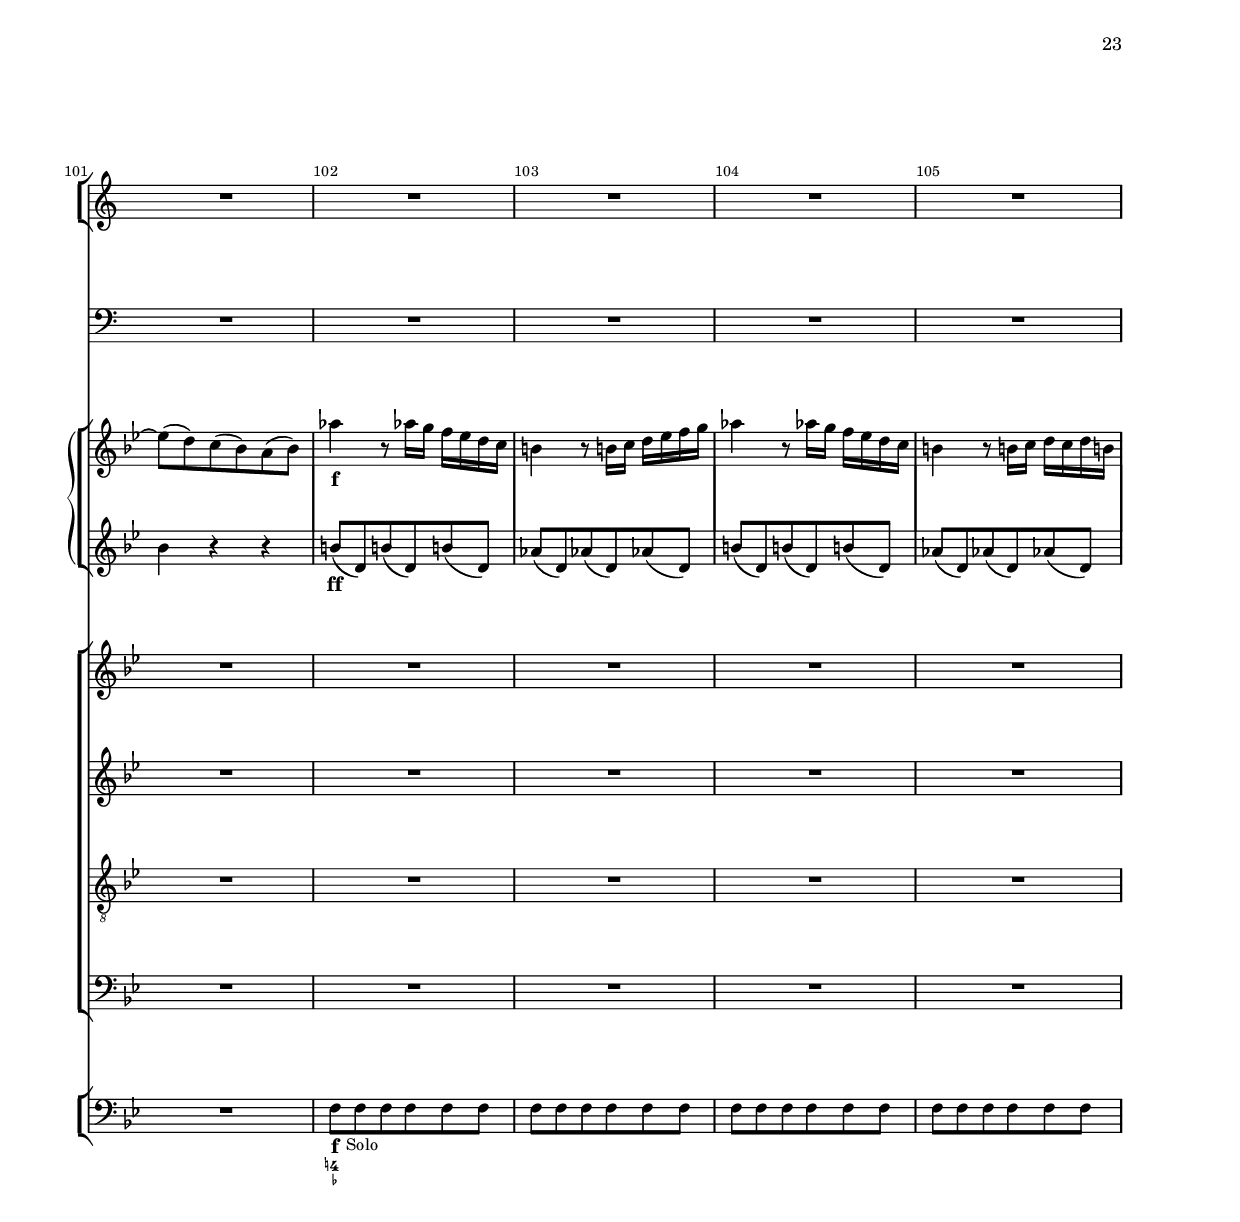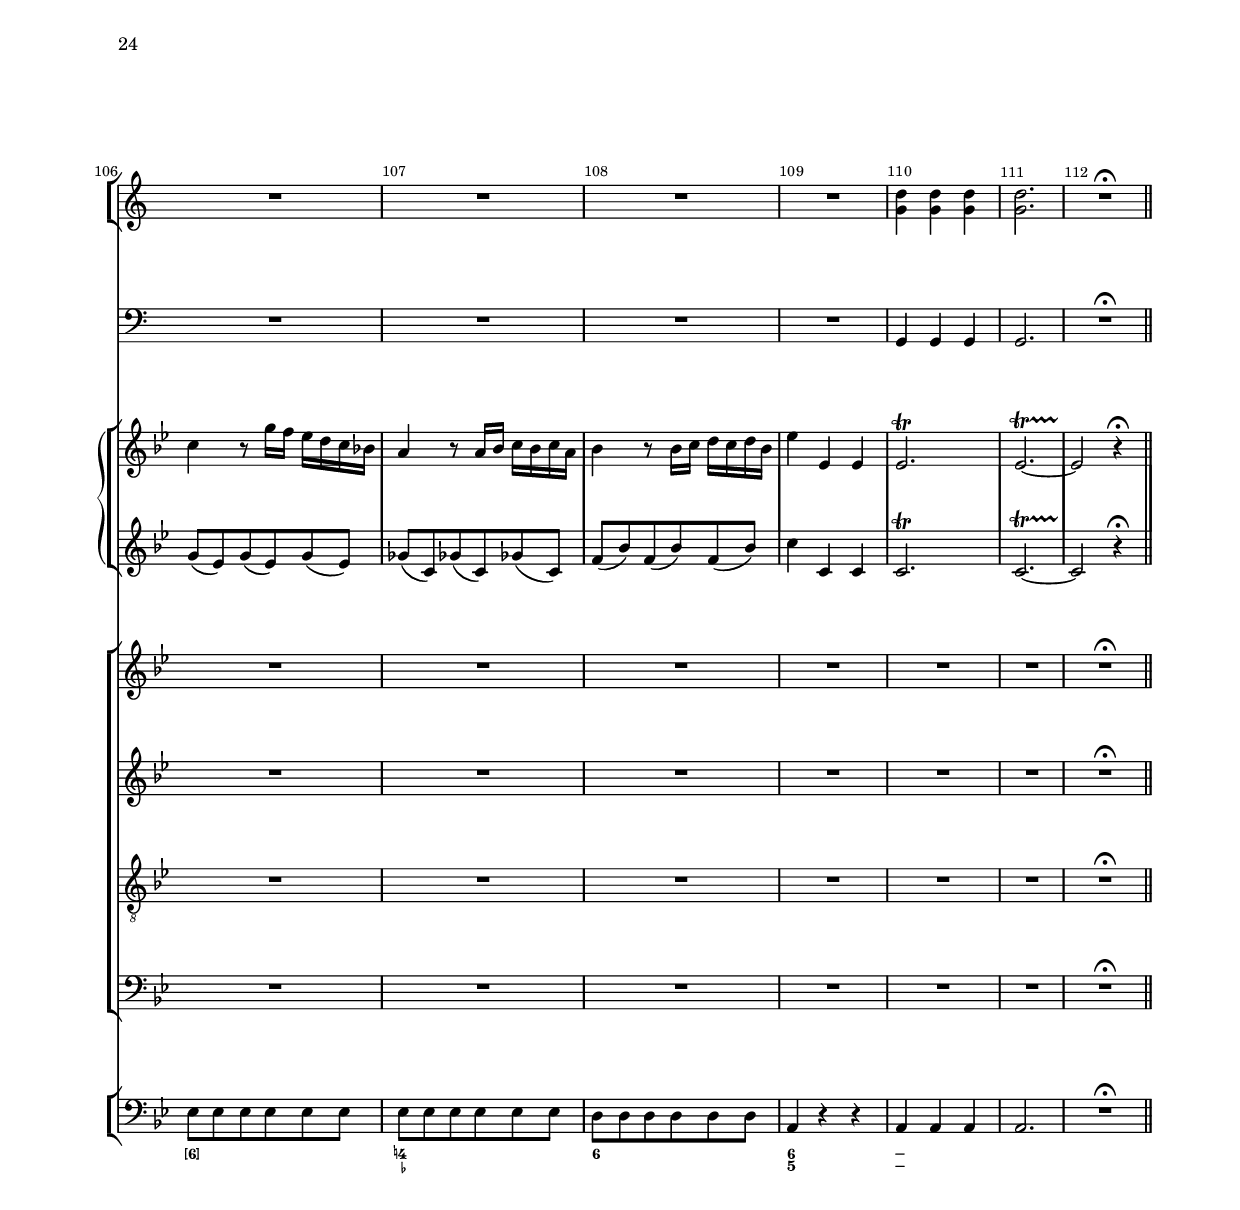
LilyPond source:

% (c) 2020 by Wolfgang Esser-Skala.
% This file is licensed under the Creative Commons Attribution-NonCommercial-ShareAlike 4.0 International License.
% To view a copy of this license, visit http://creativecommons.org/licenses/by-nc-sa/4.0/.

\version "2.18.0"

\include "../definitions.ly"

% \paper { #(define (page-post-process layout pages) (ly:create-toc-file layout pages)) }

#(set-global-staff-size 15.87)

\book {
	% \bookpart {
	% 	\header {
	% 		number = "1"
	% 		title = "K Y R I E   E L E I S O N"
	% 	}
	% 	\paper { indent = 3\cm }
	% 	\tocSection "1" "Kyrie eleison"
	% 	\score {
	% 		<<
	% 			\new StaffGroup <<
	% 				\new Staff <<
	% 					\set Staff.instrumentName = \markup \center-column { "Clarino I, II" "in B" }
	% 					% \transpose c b,
	% 					\partcombine \KyrieClarinoI \KyrieClarinoII
	% 				>>
	% 			>>
	% 			\new Staff {
	% 				\set Staff.instrumentName = \markup \center-column { "Timpani" "in B–F" }
	% 				% \transpose c b,
	% 				\KyrieTimpani
	% 			}
	% 			\new StaffGroup <<
	% 				\new GrandStaff <<
	% 					\set GrandStaff.instrumentName = "Violino"
	% 					\new Staff {
	% 						\set Staff.instrumentName = "I"
	% 						\KyrieViolinoI
	% 					}
	% 					\new Staff {
	% 						\set Staff.instrumentName = "II"
	% 						\KyrieViolinoII
	% 					}
	% 				>>
	% 			>>
	% 			\new ChoirStaff <<
	% 				\new Staff {
	% 					\set Staff.instrumentName = \SopranoIncipit
	% 					\override Staff.InstrumentName.self-alignment-Y = ##f
	% 					\override Staff.InstrumentName.self-alignment-X = #RIGHT
	% 					\new Voice = "Soprano" { \dynamicUp \KyrieSopranoNotes }
	% 				}
	% 				\new Lyrics \lyricsto Soprano \KyrieSopranoLyrics
	%
	% 				\new Staff {
	% 					\set Staff.instrumentName = \AltoIncipit
	% 					\override Staff.InstrumentName.self-alignment-Y = ##f
	% 					\override Staff.InstrumentName.self-alignment-X = #RIGHT
	% 					\new Voice = "Alto" { \dynamicUp \KyrieAltoNotes }
	% 				}
	% 				\new Lyrics \lyricsto Alto \KyrieAltoLyrics
	%
	% 				\new Staff {
	% 					\set Staff.instrumentName = \TenoreIncipit
	% 					\override Staff.InstrumentName.self-alignment-Y = ##f
	% 					\override Staff.InstrumentName.self-alignment-X = #RIGHT
	% 					\new Voice = "Tenore" { \dynamicUp \KyrieTenoreNotes }
	% 				}
	% 				\new Lyrics \lyricsto Tenore \KyrieTenoreLyrics
	%
	% 				\new Staff {
	% 					\set Staff.instrumentName = "Basso"
	% 					\new Voice = "Basso" { \dynamicUp \KyrieBassoNotes }
	% 				}
	% 				\new Lyrics \lyricsto Basso \KyrieBassoLyrics
	% 			>>
	% 			\new StaffGroup <<
	% 				\new Staff {
	% 					\set Staff.instrumentName = \markup { \center-column { "Organo" "e Bassi" } }
	% 					% \transpose c c,
	% 					\KyrieOrgano
	% 				}
	% 			>>
	% 			\new FiguredBass { \KyrieBassFigures }
	% 		>>
	% 		\layout { }
	% 		\midi { \tempo 2 = 110 }
	% 	}
	% }
	% \bookpart {
	% 	\header {
	% 		number = "2"
	% 		title = "J E S U   F I L I   D E I   V I V I"
	% 	}
	% 	\tocSection "2" "Jesu Fili Dei vivi"
	% 	\score {
	% 		<<
	% 			\new StaffGroup <<
	% 				\new GrandStaff <<
	% 					\set GrandStaff.instrumentName = "vl"
	% 					\new Staff {
	% 						\set Staff.instrumentName = "1"
	% 						\JesuFiliViolinoI
	% 					}
	% 					\new Staff {
	% 						\set Staff.instrumentName = "2"
	% 						\JesuFiliViolinoII
	% 					}
	% 				>>
	% 			>>
	% 			\new ChoirStaff <<
	% 				\new Staff {
	% 					\set Staff.instrumentName = "S"
	% 					\new Voice = "Soprano" { \dynamicUp \JesuFiliSopranoNotes }
	% 				}
	% 				\new Lyrics \lyricsto Soprano \JesuFiliSopranoLyrics
	%
	% 				\new Staff {
	% 					\set Staff.instrumentName = "A"
	% 					\new Voice = "Alto" { \dynamicUp \JesuFiliAltoNotes }
	% 				}
	% 				\new Lyrics \lyricsto Alto \JesuFiliAltoLyrics
	%
	% 				\new Staff {
	% 					\set Staff.instrumentName = "T"
	% 					\new Voice = "Tenore" { \dynamicUp \JesuFiliTenoreNotes }
	% 				}
	% 				\new Lyrics \lyricsto Tenore \JesuFiliTenoreLyrics
	%
	% 				\new Staff {
	% 					\set Staff.instrumentName = "B"
	% 					\new Voice = "Basso" { \dynamicUp \JesuFiliBassoNotes }
	% 				}
	% 				\new Lyrics \lyricsto Basso \JesuFiliBassoLyrics
	% 			>>
	% 			\new StaffGroup <<
	% 				\new Staff {
	% 					\set Staff.instrumentName = \markup { \center-column { "org" "b" } }
	% 					% \transpose c c,
	% 					\JesuFiliOrgano
	% 				}
	% 			>>
	% 			\new FiguredBass { \JesuFiliBassFigures }
	% 		>>
	% 		\layout { }
	% 		\midi { \tempo 4 = 90 }
	% 	}
	% }
	% \bookpart {
	% 	\header {
	% 		number = "3"
	% 		title = "J E S U   R E F U G I U M   N O S T R U M"
	% 	}
	% 	\tocSection "3" "Jesu refugium nostrum"
	% 	\score {
	% 		<<
	% 			\new StaffGroup <<
	% 				\new Staff <<
	% 					\set Staff.instrumentName = \markup \center-column { "clno" "1, 2" }
	% 					% \transpose c b,
	% 					\partcombine \JesuRefugiumClarinoI \JesuRefugiumClarinoII
	% 				>>
	% 			>>
	% 			\new Staff {
	% 				\set Staff.instrumentName = "timp"
	% 				% \transpose c b,
	% 				\JesuRefugiumTimpani
	% 			}
	% 			\new StaffGroup <<
	% 				\new GrandStaff <<
	% 					\set GrandStaff.instrumentName = "vl"
	% 					\new Staff {
	% 						\set Staff.instrumentName = "1"
	% 						\JesuRefugiumViolinoI
	% 					}
	% 					\new Staff {
	% 						\set Staff.instrumentName = "2"
	% 						\JesuRefugiumViolinoII
	% 					}
	% 				>>
	% 			>>
	% 			\new ChoirStaff <<
	% 				\new Staff {
	% 					\set Staff.instrumentName = "S"
	% 					\new Voice = "Soprano" { \dynamicUp \JesuRefugiumSopranoNotes }
	% 				}
	% 				\new Lyrics \lyricsto Soprano \JesuRefugiumSopranoLyrics
	%
	% 				\new Staff {
	% 					\set Staff.instrumentName = "A"
	% 					\new Voice = "Alto" { \dynamicUp \JesuRefugiumAltoNotes }
	% 				}
	% 				\new Lyrics \lyricsto Alto \JesuRefugiumAltoLyrics
	%
	% 				\new Staff {
	% 					\set Staff.instrumentName = "T"
	% 					\new Voice = "Tenore" { \dynamicUp \JesuRefugiumTenoreNotes }
	% 				}
	% 				\new Lyrics \lyricsto Tenore \JesuRefugiumTenoreLyrics
	%
	% 				\new Staff {
	% 					\set Staff.instrumentName = "B"
	% 					\new Voice = "Basso" { \dynamicUp \JesuRefugiumBassoNotes }
	% 				}
	% 				\new Lyrics \lyricsto Basso \JesuRefugiumBassoLyrics
	% 			>>
	% 			\new StaffGroup <<
	% 				\new Staff {
	% 					\set Staff.instrumentName = \markup { \center-column { "org" "b" } }
	% 					% \transpose c c,
	% 					\JesuRefugiumOrgano
	% 				}
	% 			>>
	% 			\new FiguredBass { \JesuRefugiumBassFigures }
	% 		>>
	% 		\layout { }
	% 		\midi { \tempo 4 = 45 }
	% 	}
	% }
	% \bookpart {
	% 	\header {
	% 		number = "4"
	% 		title = "J E S U   T H E S A U R E   F I D E L I U M"
	% 	}
	% 	\tocSection "4" "Jesu thesaure fidelium"
	% 	\score {
	% 		<<
	% 			\new StaffGroup <<
	% 				\new GrandStaff <<
	% 					\set GrandStaff.instrumentName = "vl"
	% 					\new Staff {
	% 						\set Staff.instrumentName = "1"
	% 						\JesuThesaureViolinoI
	% 					}
	% 					\new Staff {
	% 						\set Staff.instrumentName = "2"
	% 						\JesuThesaureViolinoII
	% 					}
	% 				>>
	% 			>>
	% 			\new ChoirStaff <<
	% 				\new Staff {
	% 					\set Staff.instrumentName = "S"
	% 					\new Voice = "Soprano" { \dynamicUp \JesuThesaureSopranoNotes }
	% 				}
	% 				\new Lyrics \lyricsto Soprano \JesuThesaureSopranoLyrics
	%
	% 				\new Staff {
	% 					\set Staff.instrumentName = "A"
	% 					\new Voice = "Alto" { \dynamicUp \JesuThesaureAltoNotes }
	% 				}
	% 				\new Lyrics \lyricsto Alto \JesuThesaureAltoLyrics
	%
	% 				\new Staff {
	% 					\set Staff.instrumentName = "T"
	% 					\new Voice = "Tenore" { \dynamicUp \JesuThesaureTenoreNotes }
	% 				}
	% 				\new Lyrics \lyricsto Tenore \JesuThesaureTenoreLyrics
	%
	% 				\new Staff {
	% 					\set Staff.instrumentName = "B"
	% 					\new Voice = "Basso" { \dynamicUp \JesuThesaureBassoNotes }
	% 				}
	% 				\new Lyrics \lyricsto Basso \JesuThesaureBassoLyrics
	% 			>>
	% 			\new StaffGroup <<
	% 				\new Staff {
	% 					\set Staff.instrumentName = \markup { \center-column { "org" "b" } }
	% 					% \transpose c c,
	% 					\JesuThesaureOrgano
	% 				}
	% 			>>
	% 			\new FiguredBass { \JesuThesaureBassFigures }
	% 		>>
	% 		\layout { }
	% 		\midi { \tempo 4 = 90 }
	% 	}
	% }
	\bookpart {
		\header {
			number = "5"
			title = "J E S U   G A U D I U M   A N G E L O R U M"
		}
		% \tocSection "5" "Jesu gaudium Angelorum"
		\score {
			<<
				\new StaffGroup <<
					\new Staff <<
						\set Staff.instrumentName = \markup \center-column { "clno" "1, 2" }
						% \transpose c b,
						\partcombine \JesuGaudiumClarinoI \JesuGaudiumClarinoII
					>>
				>>
				\new Staff {
					\set Staff.instrumentName = "timp"
					% \transpose c b,
					\JesuGaudiumTimpani
				}
				\new StaffGroup <<
					\new GrandStaff <<
						\set GrandStaff.instrumentName = "vl"
						\new Staff {
							\set Staff.instrumentName = "1"
							\JesuGaudiumViolinoI
						}
						\new Staff {
							\set Staff.instrumentName = "2"
							\JesuGaudiumViolinoII
						}
					>>
				>>
				\new ChoirStaff <<
					\new Staff {
						\set Staff.instrumentName = "S"
						\new Voice = "Soprano" { \dynamicUp \JesuGaudiumSopranoNotes }
					}
					\new Lyrics \lyricsto Soprano \JesuGaudiumSopranoLyrics

					\new Staff {
						\set Staff.instrumentName = "A"
						\new Voice = "Alto" { \dynamicUp \JesuGaudiumAltoNotes }
					}
					\new Lyrics \lyricsto Alto \JesuGaudiumAltoLyrics

					\new Staff {
						\set Staff.instrumentName = "T"
						\new Voice = "Tenore" { \dynamicUp \JesuGaudiumTenoreNotes }
					}
					\new Lyrics \lyricsto Tenore \JesuGaudiumTenoreLyrics

					\new Staff {
						\set Staff.instrumentName = "B"
						\new Voice = "Basso" { \dynamicUp \JesuGaudiumBassoNotes }
					}
					\new Lyrics \lyricsto Basso \JesuGaudiumBassoLyrics
				>>
				\new StaffGroup <<
					\new Staff {
						\set Staff.instrumentName = \markup { \center-column { "org" "b" } }
						% \transpose c c,
						\JesuGaudiumOrgano
					}
				>>
				\new FiguredBass { \JesuGaudiumBassFigures }
			>>
			\layout { }
			\midi { \tempo 4 = 120 }
		}
	}
}
